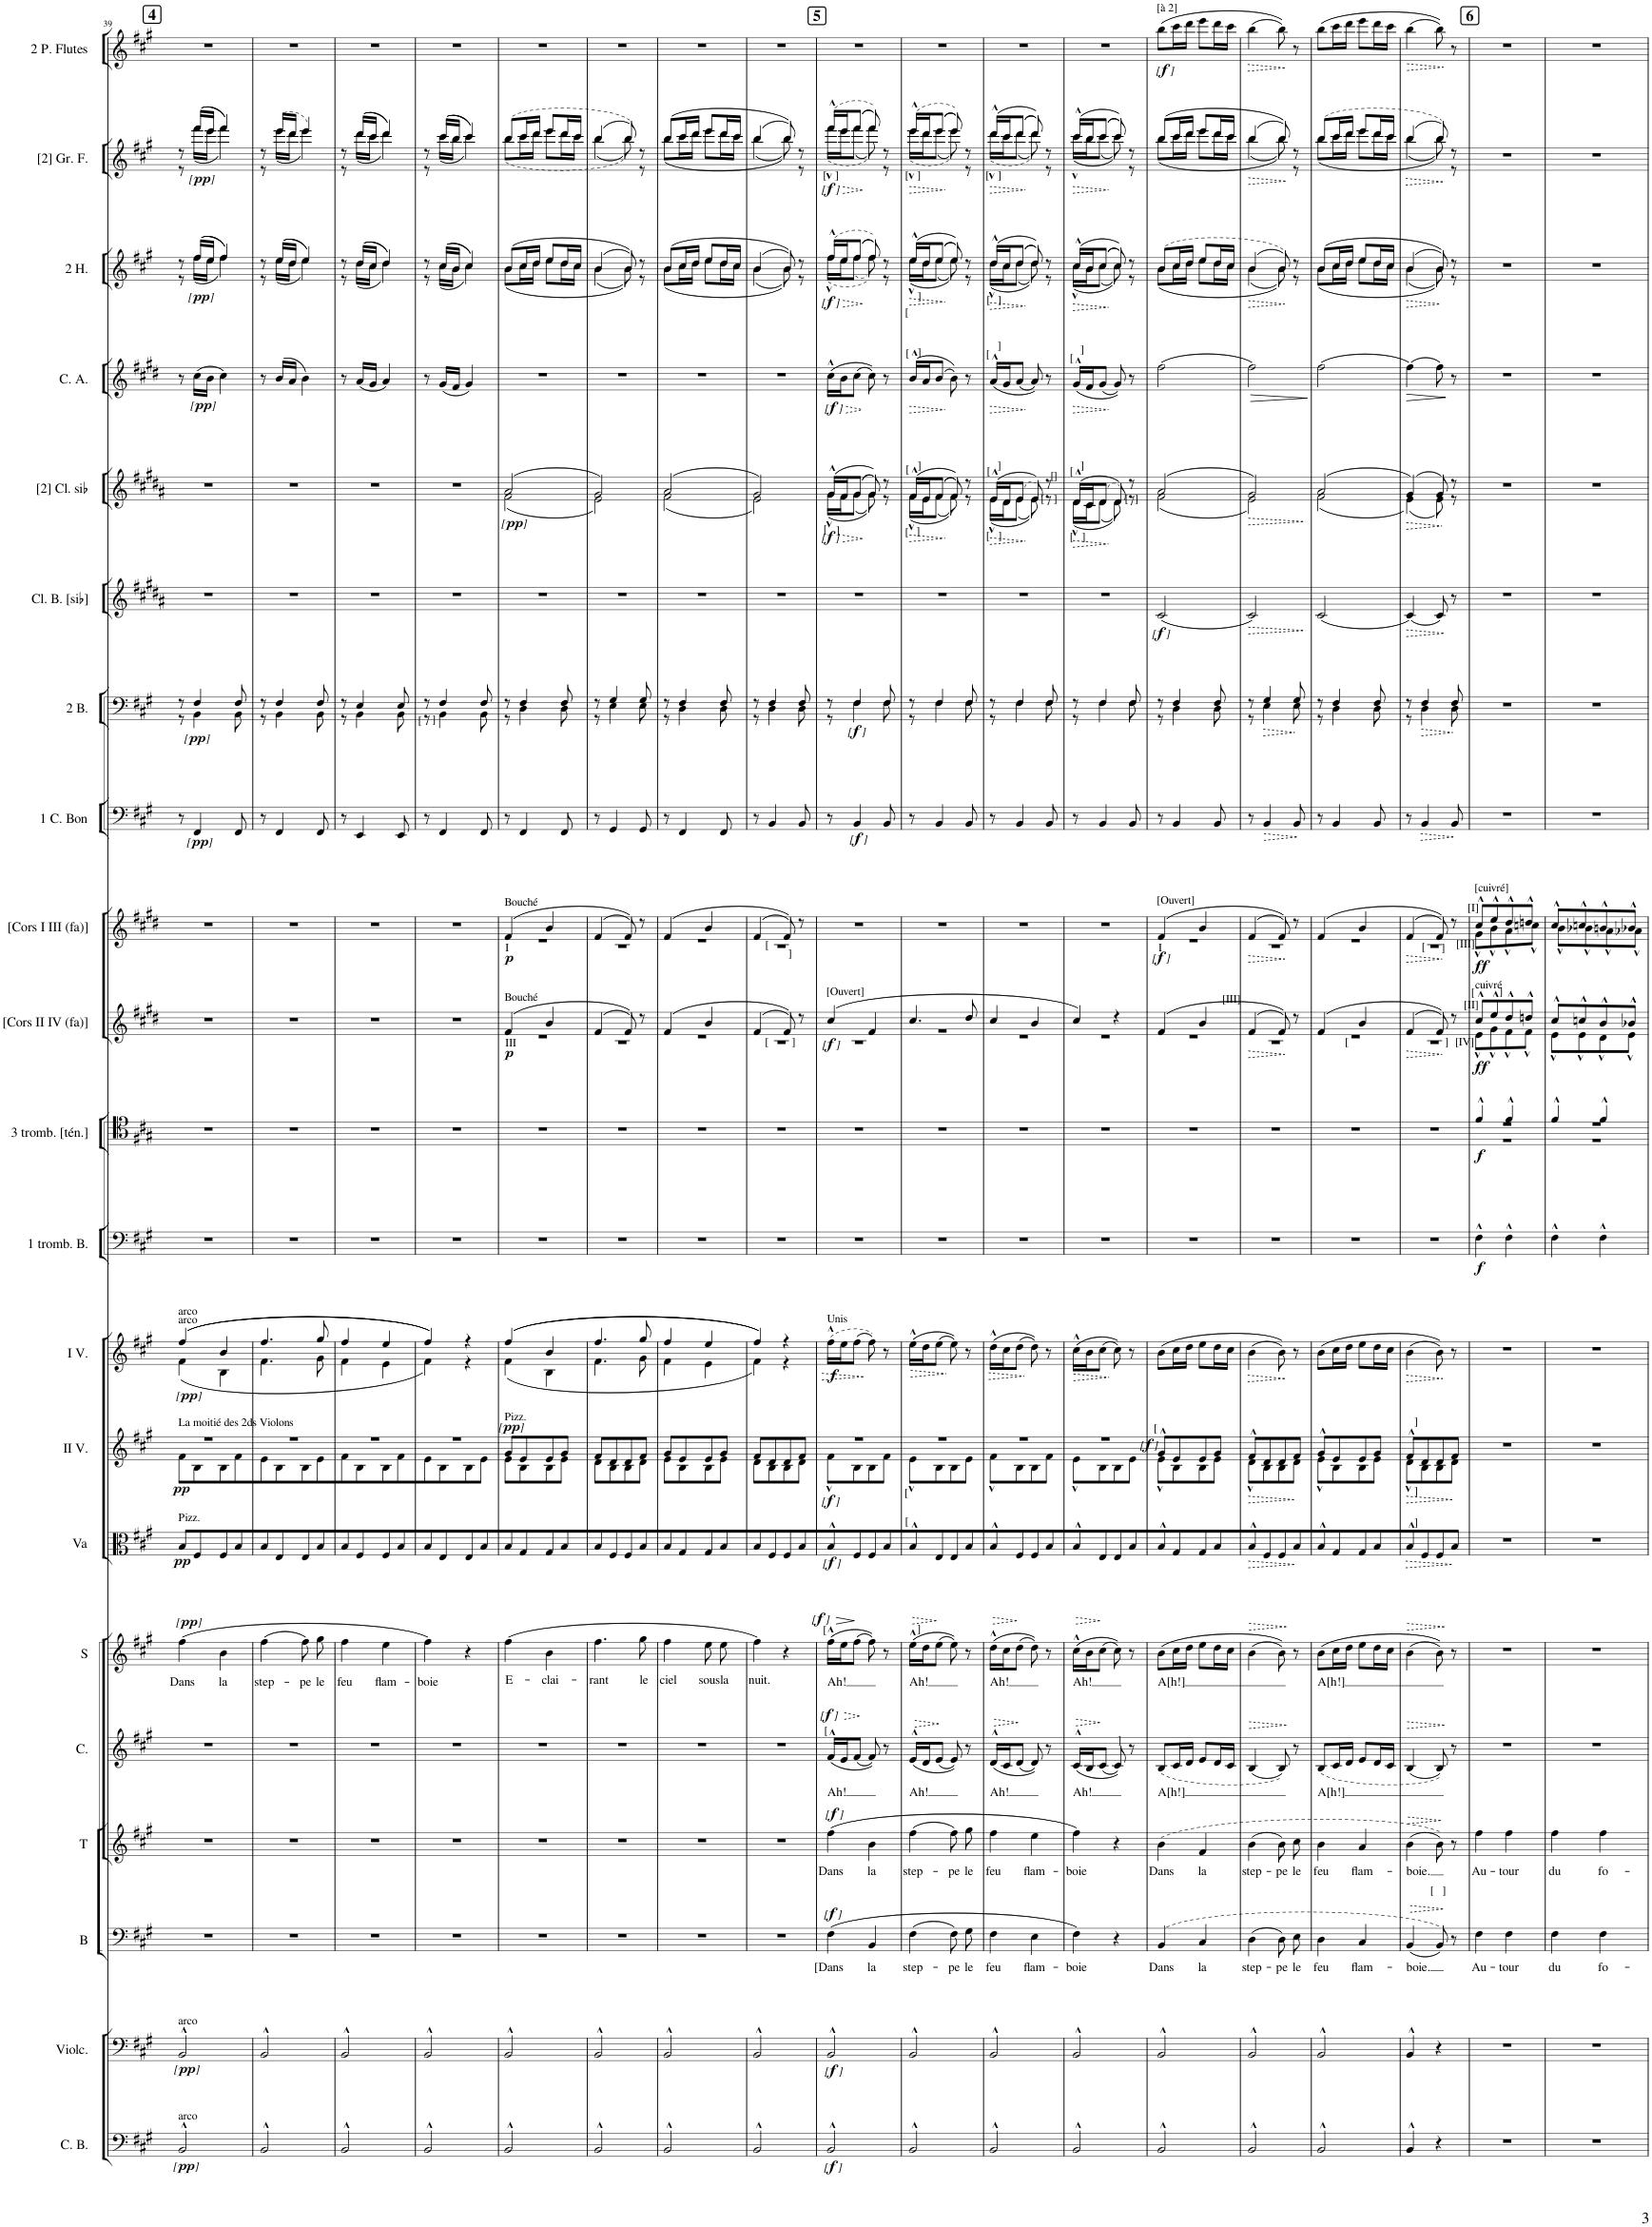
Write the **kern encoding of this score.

**kern	**dynam	**kern	**dynam	**kern	**text	**dynam	**kern	**text	**dynam	**kern	**text	**dynam	**kern	**text	**text	**dynam	**kern	**dynam	**kern	**dynam	**kern	**dynam	**kern	**dynam	**kern	**dynam	**kern	**dynam	**kern	**dynam	**kern	**dynam	**kern	**dynam	**kern	**dynam	**kern	**dynam	**kern	**dynam	**kern	**dynam	**kern	**dynam	**kern	**dynam
*part21	*part21	*part20	*part20	*part19	*part19	*part19	*part18	*part18	*part18	*part17	*part17	*part17	*part16	*part16	*part16	*part16	*part15	*part15	*part14	*part14	*part13	*part13	*part12	*part12	*part11	*part11	*part10	*part10	*part9	*part9	*part8	*part8	*part7	*part7	*part6	*part6	*part5	*part5	*part4	*part4	*part3	*part3	*part2	*part2	*part1	*part1
*staff21	*staff21	*staff20	*staff20	*staff19	*staff19	*staff19	*staff18	*staff18	*staff18	*staff17	*staff17	*staff17	*staff16	*staff16	*staff16	*staff16	*staff15	*staff15	*staff14	*staff14	*staff13	*staff13	*staff12	*staff12	*staff11	*staff11	*staff10	*staff10	*staff9	*staff9	*staff8	*staff8	*staff7	*staff7	*staff6	*staff6	*staff5	*staff5	*staff4	*staff4	*staff3	*staff3	*staff2	*staff2	*staff1	*staff1
*I"Contre Basses	*	*I"Violoncelles	*	*I"Basses	*	*	*I"Ténors	*	*	*I"Contralt[os]	*	*	*I"Sopranos	*	*	*	*I"Altis	*	*I"2ds Violons	*	*I"1ers Violons	*	*I"1 trombone Basse	*	*I"3 trombones Ténor	*	*I"2me et 4e Cors [en fa]	*	*I"1er et 3me Cors [en fa]	*	*I"1 Contre Basson	*	*I"2 Bassons	*	*I"1 Cl. Basse en sib	*	*I"2 Clarinettes en sib	*	*I"1 Cor Anglais	*	*I"2 Hautbois	*	*I"2 gr. flutes	*	*I"2 petites flutes	*
*I'C. B.	*	*I'Violc.	*	*I'B	*	*	*I'T	*	*	*I'C.	*	*	*I'S	*	*	*	*	*	*	*	*	*	*I'1 tromb. B.	*	*I'3 tromb. [tén.]	*	*	*	*	*	*I'1 C. Bon	*	*I'2 B.	*	*I'Cl. B. [sib]	*	*I'[2] Cl. sib	*	*I'C. A.	*	*I'2 H.	*	*I'[2] Gr. F.	*	*I'2 P. Flutes	*
!!LO:PB:g=z
*clefF4	*	*clefF4	*	*clefF4	*	*	*clefG2	*	*	*clefG2	*	*	*clefG2	*	*	*	*clefC3	*	*clefG2	*	*clefG2	*	*clefF4	*	*clefC4	*	*clefG2	*	*clefG2	*	*clefF4	*	*clefF4	*	*clefG2	*	*clefG2	*	*clefG2	*	*clefG2	*	*clefG2	*	*clefG2	*
*Trd7c12	*	*	*	*	*	*	*	*	*	*	*	*	*	*	*	*	*	*	*	*	*	*	*	*	*	*	*Trd4c7	*	*Trd4c7	*	*Trd7c12	*	*	*	*Trd8c14	*	*Trd1c2	*	*Trd4c7	*	*	*	*	*	*Trd-7c-12	*
*k[f#c#g#]	*	*k[f#c#g#]	*	*k[f#c#g#]	*	*	*k[f#c#g#]	*	*	*k[f#c#g#]	*	*	*k[f#c#g#]	*	*	*	*k[f#c#g#]	*	*k[f#c#g#]	*	*k[f#c#g#]	*	*k[f#c#g#]	*	*k[f#c#g#]	*	*k[f#c#g#d#]	*	*k[f#c#g#d#]	*	*k[f#c#g#]	*	*k[f#c#g#]	*	*k[f#c#g#d#a#]	*	*k[f#c#g#d#a#]	*	*k[f#c#g#d#]	*	*k[f#c#g#]	*	*k[f#c#g#]	*	*k[f#c#g#]	*
*M2/4	*	*M2/4	*	*M2/4	*	*	*M2/4	*	*	*M2/4	*	*	*M2/4	*	*	*	*M2/4	*	*M2/4	*	*M2/4	*	*M2/4	*	*M2/4	*	*M2/4	*	*M2/4	*	*M2/4	*	*M2/4	*	*M2/4	*	*M2/4	*	*M2/4	*	*M2/4	*	*M2/4	*	*M2/4	*
!!LO:REH:place=s1:a:B:cj:fs=14:t=4
=39	=39	=39	=39	=39	=39	=39	=39	=39	=39	=39	=39	=39	=39	=39	=39	=39	=39	=39	=39	=39	=39	=39	=39	=39	=39	=39	=39	=39	=39	=39	=39	=39	=39	=39	=39	=39	=39	=39	=39	=39	=39	=39	=39	=39	=39	=39
!	!	!	!	!	!	!	!	!	!	!	!	!	!	!	!	!	!	!	!	!	!LO:TX:a:t=arco	!	!	!	!	!	!	!	!	!	!	!	!	!	!	!	!	!	!	!	!	!	!	!	!	!
!	!	!	!	!	!	!	!	!	!	!	!	!	!	!	!	!	!	!	!	!	!LO:TX:a:t=arco	!	!	!	!	!	!	!	!	!	!	!	!	!	!	!	!	!	!	!	!	!	!	!	!	!
!	!	!	!	!	!	!	!	!	!	!	!	!	!	!	!	!	!	!	!LO:TX:a:t=La moitié des 2ds Violons	!	!	!	!	!	!	!	!	!	!	!	!	!	!	!	!	!	!	!	!	!	!	!	!	!	!	!
!	!	!	!	!	!	!	!	!	!	!	!	!	!	!	!	!	!LO:TX:a:t=Pizz.	!	!	!	!	!	!	!	!	!	!	!	!	!	!	!	!	!	!	!	!	!	!	!	!	!	!	!	!	!
!	!	!LO:TX:a:t=arco	!	!	!	!	!	!	!	!	!	!	!	!	!	!	!	!	!	!	!	!	!	!	!	!	!	!	!	!	!	!	!	!	!	!	!	!	!	!	!	!	!	!	!	!
!LO:TX:a:t=arco	!	!	!	!	!	!	!	!	!	!	!	!	!	!	!	!	!	!	!	!	!	!	!	!	!	!	!	!	!	!	!	!	!	!	!	!	!	!	!	!	!	!	!	!	!	!
!	!LO:DY:b	!	!	!	!	!	!	!	!	!	!	!	!	!LO:LY:b	!	!	!	!	!	!	!	!	!	!	!	!	!	!	!	!	!	!	!	!	!	!	!	!	!	!	!	!	!	!	!	!
*	*	*	*	*	*	*	*	*	*	*	*	*	*	*	*	*	*	*	*^	*	*^	*	*	*	*	*	*	*	*	*	*	*	*^	*	*	*	*	*	*	*	*^	*	*^	*	*	*
!	!LO:DY:n=1:b	!	!	!	!	!	!	!	!	!	!	!	!	!	!	!	!	!	!	!	!	!	!	!	!	!	!	!	!	!	!	!	!	!	!	!	!	!	!	!	!	!	!	!	!	!	!	!	!	!	!
!	!LO:DY:n=2:b	!	!LO:DY:b	!	!	!	!	!	!	!	!	!	!	!	!	!	!	!	!	!	!	!	!	!	!	!	!	!	!	!	!	!	!	!	!	!	!	!	!	!	!	!	!	!	!	!	!	!	!	!	!
!	!	!	!LO:DY:n=1:b	!	!	!	!	!	!	!	!	!	!	!	!	!	!	!	!	!	!	!	!	!	!	!	!	!	!	!	!	!	!	!	!	!	!	!	!	!	!	!	!	!	!	!	!	!	!	!	!
!	!	!	!LO:DY:n=2:b	!	!	!	!	!	!	!	!	!	!	!	!	!LO:DY:a	!	!	!	!	!	!	!	!	!	!	!	!	!	!	!	!	!	!	!	!	!	!	!	!	!	!	!	!	!	!	!	!	!	!	!
!	!	!	!	!	!	!	!	!	!	!	!	!	!	!	!	!LO:DY:n=1:a	!	!	!	!	!	!	!	!	!	!	!	!	!	!	!	!	!	!	!	!	!	!	!	!	!	!	!	!	!	!	!	!	!	!	!
!	!	!	!	!	!	!	!	!	!	!	!	!	!	!	!	!LO:DY:n=2:a	!	!LO:DY:b	!	!	!LO:DY:b	!	!	!LO:DY:b	!	!	!	!	!	!	!	!	!	!	!	!	!	!	!	!	!	!	!	!	!	!	!	!	!	!	!
!	!	!	!	!	!	!	!	!	!	!	!	!	!	!	!	!	!	!	!	!	!	!	!	!LO:DY:n=1:b	!	!	!	!	!	!	!	!	!	!	!	!	!	!	!	!	!	!	!	!	!	!	!	!	!	!	!
!	!	!	!	!	!	!	!	!	!	!	!	!	!	!	!	!	!	!	!	!	!	!	!	!LO:DY:n=2:b	!	!	!	!	!	!	!	!	!	!	!	!	!	!	!	!	!	!	!	!	!	!	!	!	!	!	!
2BB^^/	other-dynamics pp other-dynamics	2BB^^/	other-dynamics pp other-dynamics	2r	.	.	2r	.	.	2r	.	.	(4ff#\	Dans	.	other-dynamics pp other-dynamics	8B/L	pp	2r	8f#\L	pp	((4ff#/	(4f#\	other-dynamics pp other-dynamics	2r	.	2r	.	2r	.	2r	.	8r	.	8r	8r	.	2r	.	2r	.	8r	.	8r	8r	.	8r	8r	.	2r	.
!	!	!	!	!	!	!	!	!	!	!	!	!	!	!	!	!	!	!	!	!	!	!	!	!	!	!	!	!	!	!	!	!	!	!LO:DY:b	!	!	!	!	!	!	!	!	!	!	!	!	!	!	!	!	!
!	!	!	!	!	!	!	!	!	!	!	!	!	!	!	!	!	!	!	!	!	!	!	!	!	!	!	!	!	!	!	!	!	!	!LO:DY:n=1:b	!	!	!	!	!	!	!	!	!	!	!	!	!	!	!	!	!
!	!	!	!	!	!	!	!	!	!	!	!	!	!	!	!	!	!	!	!	!	!	!	!	!	!	!	!	!	!	!	!	!	!	!LO:DY:n=2:b	!	!	!LO:DY:b	!	!	!	!	!	!	!	!	!	!	!	!	!	!
!	!	!	!	!	!	!	!	!	!	!	!	!	!	!	!	!	!	!	!	!	!	!	!	!	!	!	!	!	!	!	!	!	!	!	!	!	!LO:DY:n=1:b	!	!	!	!	!	!	!	!	!	!	!	!	!	!
!	!	!	!	!	!	!	!	!	!	!	!	!	!	!	!	!	!	!	!	!	!	!	!	!	!	!	!	!	!	!	!	!	!	!	!	!	!LO:DY:n=2:b	!	!	!	!	!	!LO:DY:b	!	!	!	!	!	!	!	!
!	!	!	!	!	!	!	!	!	!	!	!	!	!	!	!	!	!	!	!	!	!	!	!	!	!	!	!	!	!	!	!	!	!	!	!	!	!	!	!	!	!	!	!LO:DY:n=1:b	!	!	!	!	!	!	!	!
!	!	!	!	!	!	!	!	!	!	!	!	!	!	!	!	!	!	!	!	!	!	!	!	!	!	!	!	!	!	!	!	!	!	!	!	!	!	!	!	!	!	!	!LO:DY:n=2:b	!	!	!LO:DY:b	!	!	!	!	!
!	!	!	!	!	!	!	!	!	!	!	!	!	!	!	!	!	!	!	!	!	!	!	!	!	!	!	!	!	!	!	!	!	!	!	!	!	!	!	!	!	!	!	!	!	!	!LO:DY:n=1:b	!	!	!	!	!
!	!	!	!	!	!	!	!	!	!	!	!	!	!	!	!	!	!	!	!	!	!	!	!	!	!	!	!	!	!	!	!	!	!	!	!	!	!	!	!	!	!	!	!	!	!	!LO:DY:n=2:b	!	!	!LO:DY:b	!	!
!	!	!	!	!	!	!	!	!	!	!	!	!	!	!	!	!	!	!	!	!	!	!	!	!	!	!	!	!	!	!	!	!	!	!	!	!	!	!	!	!	!	!	!	!	!	!	!	!	!LO:DY:n=1:b	!	!
!	!	!	!	!	!	!	!	!	!	!	!	!	!	!	!	!	!	!	!	!	!	!	!	!	!	!	!	!	!	!	!	!	!	!	!	!	!	!	!	!	!	!	!	!	!	!	!	!	!LO:DY:n=2:b	!	!
.	.	.	.	.	.	.	.	.	.	.	.	.	.	.	.	.	8F#/	.	.	8B\	.	.	.	.	.	.	.	.	.	.	.	.	4FF#/	other-dynamics pp other-dynamics	4F#/	4BB\	other-dynamics pp other-dynamics	.	.	.	.	(16cc#\LL	other-dynamics pp other-dynamics	((16ff#/LL	(16ff#\LL	other-dynamics pp other-dynamics	((16fff#/LL	(16fff#\LL	other-dynamics pp other-dynamics	.	.
.	.	.	.	.	.	.	.	.	.	.	.	.	.	.	.	.	.	.	.	.	.	.	.	.	.	.	.	.	.	.	.	.	.	.	.	.	.	.	.	.	.	16b\JJ	.	16ee/JJ	16ee\JJ	.	16eee/JJ	16eee\JJ	.	.	.
!	!	!	!	!	!	!	!	!	!	!	!	!	!	!LO:LY:b	!	!	!	!	!	!	!	!	!	!	!	!	!	!	!	!	!	!	!	!	!	!	!	!	!	!	!	!	!	!	!	!	!	!	!	!	!
.	.	.	.	.	.	.	.	.	.	.	.	.	4b\	la	.	.	8F#/	.	.	8B\	.	4b/	4B\	.	.	.	.	.	.	.	.	.	.	.	.	.	.	.	.	.	.	4cc#\)	.	4ff#/))	4ff#\)	.	4fff#/))	4fff#\)	.	.	.
.	.	.	.	.	.	.	.	.	.	.	.	.	.	.	.	.	8B/	.	.	8f#\	.	.	.	.	.	.	.	.	.	.	.	.	8FF#/	.	8F#/	8BB\	.	.	.	.	.	.	.	.	.	.	.	.	.	.	.
=40	=40	=40	=40	=40	=40	=40	=40	=40	=40	=40	=40	=40	=40	=40	=40	=40	=40	=40	=40	=40	=40	=40	=40	=40	=40	=40	=40	=40	=40	=40	=40	=40	=40	=40	=40	=40	=40	=40	=40	=40	=40	=40	=40	=40	=40	=40	=40	=40	=40	=40	=40
!	!	!	!	!	!	!	!	!	!	!	!	!	!	!LO:LY:b	!	!	!	!	!	!	!	!	!	!	!	!	!	!	!	!	!	!	!	!	!	!	!	!	!	!	!	!	!	!	!	!	!	!	!	!	!
2BB^^/	.	2BB^^/	.	2r	.	.	2r	.	.	2r	.	.	(4ff#\	step-	.	.	8B/	.	2r	8e\	.	4.ff#/	4.f#\	.	2r	.	2r	.	2r	.	2r	.	8r	.	8r	8r	.	2r	.	2r	.	8r	.	8r	8r	.	8r	8r	.	2r	.
.	.	.	.	.	.	.	.	.	.	.	.	.	.	.	.	.	8E/	.	.	8B\	.	.	.	.	.	.	.	.	.	.	.	.	4FF#/	.	4F#/	4BB\	.	.	.	.	.	(16b/LL	.	((16ee/LL	(16ee\LL	.	(16eee/LL	(16eee\LL	.	.	.
.	.	.	.	.	.	.	.	.	.	.	.	.	.	.	.	.	.	.	.	.	.	.	.	.	.	.	.	.	.	.	.	.	.	.	.	.	.	.	.	.	.	16a/JJ	.	16dd/JJ	16dd\JJ	.	16ddd/JJ	16ddd\JJ	.	.	.
!	!	!	!	!	!	!	!	!	!	!	!	!	!	!LO:LY:b	!	!	!	!	!	!	!	!	!	!	!	!	!	!	!	!	!	!	!	!	!	!	!	!	!	!	!	!	!	!	!	!	!	!	!	!	!
.	.	.	.	.	.	.	.	.	.	.	.	.	8ff#\)	-pe	.	.	8E/	.	.	8B\	.	.	.	.	.	.	.	.	.	.	.	.	.	.	.	.	.	.	.	.	.	4b\)	.	4ee/))	4ee\)	.	4eee/)	4eee\)	.	.	.
!	!	!	!	!	!	!	!	!	!	!	!	!	!	!LO:LY:b	!	!	!	!	!	!	!	!	!	!	!	!	!	!	!	!	!	!	!	!	!	!	!	!	!	!	!	!	!	!	!	!	!	!	!	!	!
.	.	.	.	.	.	.	.	.	.	.	.	.	8gg#\	le	.	.	8B/	.	.	8e\	.	8gg#/	8g#\	.	.	.	.	.	.	.	.	.	8FF#/	.	8F#/	8BB\	.	.	.	.	.	.	.	.	.	.	.	.	.	.	.
=41	=41	=41	=41	=41	=41	=41	=41	=41	=41	=41	=41	=41	=41	=41	=41	=41	=41	=41	=41	=41	=41	=41	=41	=41	=41	=41	=41	=41	=41	=41	=41	=41	=41	=41	=41	=41	=41	=41	=41	=41	=41	=41	=41	=41	=41	=41	=41	=41	=41	=41	=41
!	!	!	!	!	!	!	!	!	!	!	!	!	!	!LO:LY:b	!	!	!	!	!	!	!	!	!	!	!	!	!	!	!	!	!	!	!	!	!	!	!	!	!	!	!	!	!	!	!	!	!	!	!	!	!
2BB^^/	.	2BB^^/	.	2r	.	.	2r	.	.	2r	.	.	4ff#\	feu	.	.	8B/	.	2r	8f#\	.	4ff#/	4f#\	.	2r	.	2r	.	2r	.	2r	.	8r	.	8r	8r	.	2r	.	2r	.	8r	.	8r	8r	.	8r	8r	.	2r	.
.	.	.	.	.	.	.	.	.	.	.	.	.	.	.	.	.	8F#/	.	.	8B\	.	.	.	.	.	.	.	.	.	.	.	.	4EE/	.	4E/	4BB\	.	.	.	.	.	(16a/LL	.	((16dd/LL	(16dd\LL	.	((16ddd/LL	(16ddd\LL	.	.	.
.	.	.	.	.	.	.	.	.	.	.	.	.	.	.	.	.	.	.	.	.	.	.	.	.	.	.	.	.	.	.	.	.	.	.	.	.	.	.	.	.	.	16g#/JJ	.	16cc#/JJ	16cc#\JJ	.	16ccc#/JJ	16ccc#\JJ	.	.	.
!	!	!	!	!	!	!	!	!	!	!	!	!	!	!LO:LY:b	!	!	!	!	!	!	!	!	!	!	!	!	!	!	!	!	!	!	!	!	!	!	!	!	!	!	!	!	!	!	!	!	!	!	!	!	!
.	.	.	.	.	.	.	.	.	.	.	.	.	4ee\	flam-	.	.	8F#/	.	.	8B\	.	4ee/	4e\	.	.	.	.	.	.	.	.	.	.	.	.	.	.	.	.	.	.	4a/)	.	4dd/))	4dd\)	.	4ddd/))	4ddd\)	.	.	.
.	.	.	.	.	.	.	.	.	.	.	.	.	.	.	.	.	8B/	.	.	8f#\	.	.	.	.	.	.	.	.	.	.	.	.	8EE/	.	8E/	8BB\	.	.	.	.	.	.	.	.	.	.	.	.	.	.	.
=42	=42	=42	=42	=42	=42	=42	=42	=42	=42	=42	=42	=42	=42	=42	=42	=42	=42	=42	=42	=42	=42	=42	=42	=42	=42	=42	=42	=42	=42	=42	=42	=42	=42	=42	=42	=42	=42	=42	=42	=42	=42	=42	=42	=42	=42	=42	=42	=42	=42	=42	=42
!	!	!	!	!	!	!	!	!	!	!	!	!	!	!	!	!	!	!	!	!	!	!	!	!	!	!	!	!	!	!	!	!	!	!	!LO:TX:a:t=]	!	!	!	!	!	!	!	!	!	!	!	!	!	!	!	!
!	!	!	!	!	!	!	!	!	!	!	!	!	!	!	!	!	!	!	!	!	!	!	!	!	!	!	!	!	!	!	!	!	!	!	!LO:TX:a:t=[	!	!	!	!	!	!	!	!	!	!	!	!	!	!	!	!
!	!	!	!	!	!	!	!	!	!	!	!	!	!	!LO:LY:b	!	!	!	!	!	!	!	!	!	!	!	!	!	!	!	!	!	!	!	!	!	!	!	!	!	!	!	!	!	!	!	!	!	!	!	!	!
2BB^^/	.	2BB^^/	.	2r	.	.	2r	.	.	2r	.	.	4ff#\)	-boie	.	.	8B/	.	2r	8e\	.	4ff#/))	4f#\)	.	2r	.	2r	.	2r	.	2r	.	8r	.	8r	8r	.	2r	.	2r	.	8r	.	8r	8r	.	8r	8r	.	2r	.
.	.	.	.	.	.	.	.	.	.	.	.	.	.	.	.	.	8E/	.	.	8B\	.	.	.	.	.	.	.	.	.	.	.	.	4FF#/	.	4F#/	4BB\	.	.	.	.	.	(16g#/LL	.	((16cc#/LL	(16cc#\LL	.	((16ccc#/LL	(16ccc#\LL	.	.	.
.	.	.	.	.	.	.	.	.	.	.	.	.	.	.	.	.	.	.	.	.	.	.	.	.	.	.	.	.	.	.	.	.	.	.	.	.	.	.	.	.	.	16f#/JJ	.	16b/JJ	16b\JJ	.	16bb/JJ	16bb\JJ	.	.	.
.	.	.	.	.	.	.	.	.	.	.	.	.	4r	.	.	.	8E/	.	.	8B\	.	4r	4r	.	.	.	.	.	.	.	.	.	.	.	.	.	.	.	.	.	.	4g#/)	.	4cc#/))	4cc#\)	.	4ccc#/))	4ccc#\)	.	.	.
.	.	.	.	.	.	.	.	.	.	.	.	.	.	.	.	.	8B/	.	.	8e\J	.	.	.	.	.	.	.	.	.	.	.	.	8FF#/	.	8F#/	8BB\	.	.	.	.	.	.	.	.	.	.	.	.	.	.	.
=43	=43	=43	=43	=43	=43	=43	=43	=43	=43	=43	=43	=43	=43	=43	=43	=43	=43	=43	=43	=43	=43	=43	=43	=43	=43	=43	=43	=43	=43	=43	=43	=43	=43	=43	=43	=43	=43	=43	=43	=43	=43	=43	=43	=43	=43	=43	=43	=43	=43	=43	=43
!	!	!	!	!	!	!	!	!	!	!	!	!	!	!	!	!	!	!	!	!	!	!	!	!	!	!	!	!	!	!	!LO:TX:a:t=Bouché	!	!	!	!	!	!	!	!	!	!	!	!	!	!	!	!	!	!	!	!
!	!	!	!	!	!	!	!	!	!	!	!	!	!	!	!	!	!	!	!	!	!	!	!	!	!	!	!	!	!	!	!LO:TX:b:t=I	!	!	!	!	!	!	!	!	!	!	!	!	!	!	!	!	!	!	!	!
!	!	!	!	!	!	!	!	!	!	!	!	!	!	!	!	!	!	!	!	!	!	!	!	!	!	!	!	!	!LO:TX:a:t=Bouché	!	!	!	!	!	!	!	!	!	!	!	!	!	!	!	!	!	!	!	!	!	!
!	!	!	!	!	!	!	!	!	!	!	!	!	!	!	!	!	!	!	!	!	!	!	!	!	!	!	!	!	!LO:TX:b:t=III	!	!	!	!	!	!	!	!	!	!	!	!	!	!	!	!	!	!	!	!	!	!
!	!	!	!	!	!	!	!	!	!	!	!	!	!	!	!	!	!	!	!LO:TX:a:t=Pizz.	!	!	!	!	!	!	!	!	!	!	!	!	!	!	!	!	!	!	!	!	!	!	!	!	!	!	!	!	!	!	!	!
!	!	!	!	!	!	!	!	!	!	!	!	!	!	!	!LO:LY:b	!	!	!	!	!	!LO:DY:a	!	!	!	!	!	!	!	!	!	!	!	!	!	!	!	!	!	!	!	!	!	!	!	!	!	!	!	!	!	!
*	*	*	*	*	*	*	*	*	*	*	*	*	*	*	*	*	*	*	*	*	*	*	*	*	*	*	*	*	*^	*	*^	*	*	*	*	*	*	*	*	*^	*	*	*	*	*	*	*	*	*	*	*
!	!	!	!	!	!	!	!	!	!	!	!	!	!	!	!	!	!	!	!	!	!LO:DY:n=1:a	!	!	!	!	!	!	!	!	!	!	!	!	!	!	!	!	!	!	!	!	!	!	!	!	!	!	!	!	!	!	!	!	!
!	!	!	!	!	!	!	!	!	!	!	!	!	!	!	!	!	!	!	!	!	!LO:DY:n=2:a	!	!	!	!	!	!	!	!	!	!LO:DY:b	!	!	!LO:DY:b	!	!	!	!	!	!	!	!	!	!LO:DY:b	!	!	!	!	!	!	!	!	!	!
!	!	!	!	!	!	!	!	!	!	!	!	!	!	!	!	!	!	!	!	!	!	!	!	!	!	!	!	!	!	!	!	!	!	!	!	!	!	!	!	!	!	!	!	!LO:DY:n=1:b	!	!	!	!	!	!	!	!	!	!
!	!	!	!	!	!	!	!	!	!	!	!	!	!	!	!	!	!	!	!	!	!	!	!	!	!	!	!	!	!	!	!	!	!	!	!	!	!	!	!	!	!	!	!	!LO:DY:n=2:b	!	!	!	!	!	!	!	!	!	!
2BB^^/	.	2BB^^/	.	2r	.	.	2r	.	.	2r	.	.	(4ff#\	.	E-	.	8B/	.	8g#/L	8e\L	other-dynamics pp other-dynamics	((4ff#/	(4f#\	.	2r	.	2r	.	(4f#/	2r	p	(4f#/	2r	p	8r	.	8r	8r	.	2r	.	(2a#/	(2f#\	other-dynamics pp other-dynamics	2r	.	(8b/L	(8b\L	.	(8bb/L	(8bb\L	.	2r	.
.	.	.	.	.	.	.	.	.	.	.	.	.	.	.	.	.	8G#/	.	8e/	8B\	.	.	.	.	.	.	.	.	.	.	.	.	.	.	4FF#/	.	4F#/	4D\	.	.	.	.	.	.	.	.	16cc#/L	16cc#\L	.	16ccc#/L	16ccc#\L	.	.	.
.	.	.	.	.	.	.	.	.	.	.	.	.	.	.	.	.	.	.	.	.	.	.	.	.	.	.	.	.	.	.	.	.	.	.	.	.	.	.	.	.	.	.	.	.	.	.	16dd/JJ	16dd\JJ	.	16ddd/JJ	16ddd\JJ	.	.	.
!	!	!	!	!	!	!	!	!	!	!	!	!	!	!	!LO:LY:b	!	!	!	!	!	!	!	!	!	!	!	!	!	!	!	!	!	!	!	!	!	!	!	!	!	!	!	!	!	!	!	!	!	!	!	!	!	!	!
.	.	.	.	.	.	.	.	.	.	.	.	.	4b\	.	-clai-	.	8G#/	.	8e/	8B\	.	4b/	4B\	.	.	.	.	.	4b/	.	.	4b/	.	.	.	.	.	.	.	.	.	.	.	.	.	.	8ee/L	8ee\L	.	8eee/L	8eee\L	.	.	.
.	.	.	.	.	.	.	.	.	.	.	.	.	.	.	.	.	8B/	.	8g#/J	8e\J	.	.	.	.	.	.	.	.	.	.	.	.	.	.	8FF#/	.	8F#/	8D\	.	.	.	.	.	.	.	.	16dd/L	16dd\L	.	16ddd/L	16ddd\L	.	.	.
.	.	.	.	.	.	.	.	.	.	.	.	.	.	.	.	.	.	.	.	.	.	.	.	.	.	.	.	.	.	.	.	.	.	.	.	.	.	.	.	.	.	.	.	.	.	.	16cc#/JJ	16cc#\JJ	.	16ccc#/JJ	16ccc#\JJ	.	.	.
=44	=44	=44	=44	=44	=44	=44	=44	=44	=44	=44	=44	=44	=44	=44	=44	=44	=44	=44	=44	=44	=44	=44	=44	=44	=44	=44	=44	=44	=44	=44	=44	=44	=44	=44	=44	=44	=44	=44	=44	=44	=44	=44	=44	=44	=44	=44	=44	=44	=44	=44	=44	=44	=44	=44
!	!	!	!	!	!	!	!	!	!	!	!	!	!	!	!LO:LY:b	!	!	!	!	!	!	!	!	!	!	!	!	!	!	!	!	!	!	!	!	!	!	!	!	!	!	!	!	!	!	!	!	!	!	!	!	!	!	!
2BB^^/	.	2BB^^/	.	2r	.	.	2r	.	.	2r	.	.	4.ff#\	.	-rant	.	8B/	.	8f#/L	8d\L	.	4.ff#/	4.f#\	.	2r	.	2r	.	(4f#/	2r	.	(4f#/	2r	.	8r	.	8r	8r	.	2r	.	2g#/)	2e\)	.	2r	.	(4b/	(4b\	.	(4bb/	(4bb\	.	2r	.
.	.	.	.	.	.	.	.	.	.	.	.	.	.	.	.	.	8F#/	.	8d/	8B\	.	.	.	.	.	.	.	.	.	.	.	.	.	.	4GG#/	.	4G#/	4E\	.	.	.	.	.	.	.	.	.	.	.	.	.	.	.	.
.	.	.	.	.	.	.	.	.	.	.	.	.	.	.	.	.	8F#/	.	8d/	8B\	.	.	.	.	.	.	.	.	8f#/))	.	.	8f#/))	.	.	.	.	.	.	.	.	.	.	.	.	.	.	8b/))	8b\))	.	8bb/))	8bb\))	.	.	.
!	!	!	!	!	!	!	!	!	!	!	!	!	!	!	!LO:LY:b	!	!	!	!	!	!	!	!	!	!	!	!	!	!	!	!	!	!	!	!	!	!	!	!	!	!	!	!	!	!	!	!	!	!	!	!	!	!	!
.	.	.	.	.	.	.	.	.	.	.	.	.	8gg#\	.	le	.	8B/	.	8f#/J	8d\J	.	8gg#/	8g#\	.	.	.	.	.	8r	.	.	8r	.	.	8GG#/	.	8G#/	8E\	.	.	.	.	.	.	.	.	8r	8r	.	8r	8r	.	.	.
=45	=45	=45	=45	=45	=45	=45	=45	=45	=45	=45	=45	=45	=45	=45	=45	=45	=45	=45	=45	=45	=45	=45	=45	=45	=45	=45	=45	=45	=45	=45	=45	=45	=45	=45	=45	=45	=45	=45	=45	=45	=45	=45	=45	=45	=45	=45	=45	=45	=45	=45	=45	=45	=45	=45
!	!	!	!	!	!	!	!	!	!	!	!	!	!	!	!LO:LY:b	!	!	!	!	!	!	!	!	!	!	!	!	!	!	!	!	!	!	!	!	!	!	!	!	!	!	!	!	!	!	!	!	!	!	!	!	!	!	!
2BB^^/	.	2BB^^/	.	2r	.	.	2r	.	.	2r	.	.	4ff#\	.	ciel	.	8B/	.	8g#/L	8e\L	.	4ff#/	4f#\	.	2r	.	2r	.	(4f#/	2r	.	(4f#/	2r	.	8r	.	8r	8r	.	2r	.	(2a#/	(2f#\	.	2r	.	(8b/L	(8b\L	.	(8bb/L	(8bb\L	.	2r	.
.	.	.	.	.	.	.	.	.	.	.	.	.	.	.	.	.	8G#/	.	8e/	8B\	.	.	.	.	.	.	.	.	.	.	.	.	.	.	4FF#/	.	4F#/	4D\	.	.	.	.	.	.	.	.	16cc#/L	16cc#\L	.	16ccc#/L	16ccc#\L	.	.	.
.	.	.	.	.	.	.	.	.	.	.	.	.	.	.	.	.	.	.	.	.	.	.	.	.	.	.	.	.	.	.	.	.	.	.	.	.	.	.	.	.	.	.	.	.	.	.	16dd/JJ	16dd\JJ	.	16ddd/JJ	16ddd\JJ	.	.	.
!	!	!	!	!	!	!	!	!	!	!	!	!	!	!	!LO:LY:b	!	!	!	!	!	!	!	!	!	!	!	!	!	!	!	!	!	!	!	!	!	!	!	!	!	!	!	!	!	!	!	!	!	!	!	!	!	!	!
.	.	.	.	.	.	.	.	.	.	.	.	.	8ee\	.	sous	.	8G#/	.	8e/	8B\	.	4ee/	4e\	.	.	.	.	.	4b/	.	.	4b/	.	.	.	.	.	.	.	.	.	.	.	.	.	.	8ee/L	8ee\L	.	8eee/L	8eee\L	.	.	.
!	!	!	!	!	!	!	!	!	!	!	!	!	!	!	!LO:LY:b	!	!	!	!	!	!	!	!	!	!	!	!	!	!	!	!	!	!	!	!	!	!	!	!	!	!	!	!	!	!	!	!	!	!	!	!	!	!	!
.	.	.	.	.	.	.	.	.	.	.	.	.	8ee\	.	la	.	8B/	.	8g#/J	8e\J	.	.	.	.	.	.	.	.	.	.	.	.	.	.	8FF#/	.	8F#/	8D\	.	.	.	.	.	.	.	.	16dd/L	16dd\L	.	16ddd/L	16ddd\L	.	.	.
.	.	.	.	.	.	.	.	.	.	.	.	.	.	.	.	.	.	.	.	.	.	.	.	.	.	.	.	.	.	.	.	.	.	.	.	.	.	.	.	.	.	.	.	.	.	.	16cc#/JJ	16cc#\JJ	.	16ccc#/JJ	16ccc#\JJ	.	.	.
=46	=46	=46	=46	=46	=46	=46	=46	=46	=46	=46	=46	=46	=46	=46	=46	=46	=46	=46	=46	=46	=46	=46	=46	=46	=46	=46	=46	=46	=46	=46	=46	=46	=46	=46	=46	=46	=46	=46	=46	=46	=46	=46	=46	=46	=46	=46	=46	=46	=46	=46	=46	=46	=46	=46
!	!	!	!	!	!	!	!	!	!	!	!	!	!	!	!	!	!	!	!	!	!	!	!	!	!	!	!	!	!LO:TX:b:t=[	!	!	!	!	!	!	!	!	!	!	!	!	!	!	!	!	!	!	!	!	!	!	!	!	!
!	!	!	!	!	!	!	!	!	!	!	!	!	!	!	!	!	!	!	!	!	!	!	!	!	!	!	!	!	!LO:TX:b:t=]	!	!	!	!	!	!	!	!	!	!	!	!	!	!	!	!	!	!	!	!	!	!	!	!	!
!	!	!	!	!	!	!	!	!	!	!	!	!	!	!	!LO:LY:b	!	!	!	!	!	!	!	!	!	!	!	!	!	!	!	!	!	!	!	!	!	!	!	!	!	!	!	!	!	!	!	!	!	!	!	!	!	!	!
2BB^^/	.	2BB^^/	.	2r	.	.	2r	.	.	2r	.	.	4ff#\)	.	nuit.	.	8B/	.	8f#/L	8d\L	.	4ff#/))	4f#\)	.	2r	.	2r	.	(4f#/	2r	.	(4f#/	2r	.	8r	.	8r	8r	.	2r	.	2g#/)	2e\)	.	2r	.	(4b/	(4b\	.	(4bb/	(4bb\	.	2r	.
.	.	.	.	.	.	.	.	.	.	.	.	.	.	.	.	.	8F#/	.	8d/	8B\	.	.	.	.	.	.	.	.	.	.	.	.	.	.	4BB/	.	4F#/	4D\	.	.	.	.	.	.	.	.	.	.	.	.	.	.	.	.
!	!	!	!	!	!	!	!	!	!	!	!	!	!	!	!	!	!	!	!	!	!	!	!	!	!	!	!	!	!	!	!	!LO:TX:b:t=[	!	!	!	!	!	!	!	!	!	!	!	!	!	!	!	!	!	!	!	!	!	!
!	!	!	!	!	!	!	!	!	!	!	!	!	!	!	!	!	!	!	!	!	!	!	!	!	!	!	!	!	!	!	!	!LO:TX:b:t=]	!	!	!	!	!	!	!	!	!	!	!	!	!	!	!	!	!	!	!	!	!	!
.	.	.	.	.	.	.	.	.	.	.	.	.	4r	.	.	.	8F#/	.	8d/	8B\	.	4r	4r	.	.	.	.	.	8f#/))	.	.	8f#/))	.	.	.	.	.	.	.	.	.	.	.	.	.	.	8b/))	8b\))	.	8bb/))	8bb\))	.	.	.
.	.	.	.	.	.	.	.	.	.	.	.	.	.	.	.	.	8B/	.	8f#/J	8d\J	.	.	.	.	.	.	.	.	8r	.	.	8r	.	.	8BB/	.	8F#/	8D\	.	.	.	.	.	.	.	.	8r	8r	.	8r	8r	.	.	.
*	*	*	*	*	*	*	*	*	*	*	*	*	*	*	*	*	*	*	*	*	*	*v	*v	*	*	*	*	*	*	*	*	*v	*v	*	*	*	*	*	*	*	*	*	*	*	*	*	*	*	*	*	*	*	*	*
!!LO:REH:place=s1:a:B:cj:fs=14:t=5
=47	=47	=47	=47	=47	=47	=47	=47	=47	=47	=47	=47	=47	=47	=47	=47	=47	=47	=47	=47	=47	=47	=47	=47	=47	=47	=47	=47	=47	=47	=47	=47	=47	=47	=47	=47	=47	=47	=47	=47	=47	=47	=47	=47	=47	=47	=47	=47	=47	=47	=47	=47	=47
!	!	!	!	!	!	!	!	!	!	!	!	!	!	!	!	!	!	!	!	!	!	!	!	!	!	!	!	!	!	!	!	!	!	!	!	!	!	!	!	!	!	!	!	!	!	!	!	!LO:TX:b:t=]	!	!	!	!
!	!	!	!	!	!	!	!	!	!	!	!	!	!	!	!	!	!	!	!	!	!	!	!	!	!	!	!	!	!	!	!	!	!	!	!	!	!	!	!	!	!	!	!	!	!	!	!	!LO:TX:b:t=[	!	!	!	!
!	!	!	!	!	!	!	!	!	!	!	!	!	!	!	!	!	!	!	!	!	!	!	!	!	!	!	!	!	!	!	!	!	!	!	!	!	!	!	!	!LO:TX:b:t=[	!	!	!	!	!	!	!	!	!	!	!	!
!	!	!	!	!	!	!	!	!	!	!	!	!	!	!	!	!	!	!	!	!	!	!	!	!	!	!	!	!	!	!	!	!	!	!	!	!	!	!	!	!LO:TX:b:t=]	!	!	!	!	!	!	!	!	!	!	!	!
!	!	!	!	!	!	!	!	!	!	!	!	!	!	!	!	!	!	!	!	!	!	!	!	!	!	!	!	!LO:TX:a:t=[Ouvert]	!	!	!	!	!	!	!	!	!	!	!	!	!	!	!	!	!	!	!	!	!	!	!	!
!	!	!	!	!	!	!	!	!	!	!	!	!	!	!	!	!	!	!	!	!	!	!LO:TX:a:t=Unis	!	!	!	!	!	!	!	!	!	!	!	!	!	!	!	!	!	!	!	!	!	!	!	!	!	!	!	!	!	!
!	!	!	!	!	!	!	!	!	!	!	!	!	!LO:TX:a:t=[	!	!	!	!	!	!	!	!	!	!	!	!	!	!	!	!	!	!	!	!	!	!	!	!	!	!	!	!	!	!	!	!	!	!	!	!	!	!	!
!	!	!	!	!	!	!	!	!	!	!LO:TX:a:t=[	!	!	!	!	!	!	!	!	!	!	!	!	!	!	!	!	!	!	!	!	!	!	!	!	!	!	!	!	!	!	!	!	!	!	!	!	!	!	!	!	!	!
!	!	!	!	!	!	!	!	!	!	!LO:TX:a:t=]	!	!	!	!	!	!	!	!	!	!	!	!	!	!	!	!	!	!	!	!	!	!	!	!	!	!	!	!	!	!	!	!	!	!	!	!	!	!	!	!	!	!
!	!LO:DY:b	!	!	!	!LO:LY:b	!	!	!LO:LY:b	!	!	!LO:LY:b	!LO:HP:b	!	!LO:LY:b	!	!LO:HP:b	!	!	!	!	!	!	!	!	!	!	!	!	!	!	!	!	!	!	!	!	!	!	!	!	!	!LO:HP:b	!	!LO:HP:b	!	!	!LO:HP:b	!	!	!LO:HP:b	!	!
!	!LO:DY:n=1:b	!	!	!	!	!	!	!	!	!	!	!	!	!	!	!	!	!	!	!	!	!	!	!	!	!	!	!	!	!	!	!	!	!	!	!	!	!	!	!	!	!	!	!	!	!	!	!	!	!	!	!
!	!LO:DY:n=2:b	!	!LO:DY:b	!	!	!	!	!	!	!	!	!	!	!	!	!	!	!	!	!	!	!	!	!	!	!	!	!	!	!	!	!	!	!	!	!	!	!	!	!	!	!	!	!	!	!	!	!	!	!	!	!
!	!	!	!LO:DY:n=1:b	!	!	!	!	!	!	!	!	!	!	!	!	!	!	!	!	!	!	!	!	!	!	!	!	!	!	!	!	!	!	!	!	!	!	!	!	!	!	!	!	!	!	!	!	!	!	!	!	!
!	!	!	!LO:DY:n=2:b	!	!	!LO:DY:a	!	!	!	!	!	!	!	!	!	!	!	!	!	!	!	!	!	!	!	!	!	!	!	!	!	!	!	!	!	!	!	!	!	!	!	!	!	!	!	!	!	!	!	!	!	!
!	!	!	!	!	!	!LO:DY:n=1:a	!	!	!	!	!	!	!	!	!	!	!	!	!	!	!	!	!	!	!	!	!	!	!	!	!	!	!	!	!	!	!	!	!	!	!	!	!	!	!	!	!	!	!	!	!	!
!	!	!	!	!	!	!LO:DY:n=2:a	!	!	!LO:DY:a	!	!	!	!	!	!	!	!	!	!	!	!	!	!	!	!	!	!	!	!	!	!	!	!	!	!	!	!	!	!	!	!	!	!	!	!	!	!	!	!	!	!	!
!	!	!	!	!	!	!	!	!	!LO:DY:n=1:a	!	!	!	!	!	!	!	!	!	!	!	!	!	!	!	!	!	!	!	!	!	!	!	!	!	!	!	!	!	!	!	!	!	!	!	!	!	!	!	!	!	!	!
!	!	!	!	!	!	!	!	!	!LO:DY:n=2:a	!	!	!LO:DY:n=1:a	!	!	!	!	!	!	!	!	!	!	!	!	!	!	!	!	!	!	!	!	!	!	!	!	!	!	!	!	!	!	!	!	!	!	!	!	!	!	!	!
!	!	!	!	!	!	!	!	!	!	!	!	!LO:DY:n=2:a	!	!	!	!	!	!	!	!	!	!	!	!	!	!	!	!	!	!	!	!	!	!	!	!	!	!	!	!	!	!	!	!	!	!	!	!	!	!	!	!
!	!	!	!	!	!	!	!	!	!	!	!	!LO:DY:n=3:a	!	!	!	!LO:DY:n=1:a	!	!	!	!	!	!	!	!	!	!	!	!	!	!	!	!	!	!	!	!	!	!	!	!	!	!	!	!	!	!	!	!	!	!	!	!
!	!	!	!	!	!	!	!	!	!	!	!	!	!	!	!	!LO:DY:n=2:a	!	!	!	!	!	!	!	!	!	!	!	!	!	!	!	!	!	!	!	!	!	!	!	!	!	!	!	!	!	!	!	!	!	!	!	!
!	!	!	!	!	!	!	!	!	!	!	!	!	!	!	!	!LO:DY:n=3:a	!	!LO:DY:b	!	!	!	!	!	!	!	!	!	!	!	!	!	!	!	!	!	!	!	!	!	!	!	!	!	!	!	!	!	!	!	!	!	!
!	!	!	!	!	!	!	!	!	!	!	!	!	!	!	!	!	!	!LO:DY:n=1:b	!	!	!	!	!	!	!	!	!	!	!	!	!	!	!	!	!	!	!	!	!	!	!	!	!	!	!	!	!	!	!	!	!	!
!	!	!	!	!	!	!	!	!	!	!	!	!	!	!	!	!	!	!LO:DY:n=2:b	!	!	!LO:DY:b	!	!	!	!	!	!	!	!	!	!	!	!	!	!	!	!	!	!	!	!	!	!	!	!	!	!	!	!	!	!	!
!	!	!	!	!	!	!	!	!	!	!	!	!	!	!	!	!	!	!	!	!	!LO:DY:n=1:b	!	!	!	!	!	!	!	!	!	!	!	!	!	!	!	!	!	!	!	!	!	!	!	!	!	!	!	!	!	!	!
!	!	!	!	!	!	!	!	!	!	!	!	!	!	!	!	!	!	!	!	!	!LO:DY:n=2:b	!	!LO:DY:b	!	!	!	!	!	!	!LO:DY:b	!	!	!	!	!	!	!	!	!	!	!	!	!	!	!	!	!	!	!	!	!	!
!	!	!	!	!	!	!	!	!	!	!	!	!	!	!	!	!	!	!	!	!	!	!	!	!	!	!	!	!	!	!LO:DY:n=1:b	!	!	!	!	!	!	!	!	!	!	!	!	!	!	!	!	!	!	!	!	!	!
!	!	!	!	!	!	!	!	!	!	!	!	!	!	!	!	!	!	!	!	!	!	!	!	!	!	!	!	!	!	!LO:DY:n=2:b	!	!	!	!	!	!	!	!	!	!	!	!LO:DY:n=1:b	!	!	!	!	!	!	!	!	!	!
!	!	!	!	!	!	!	!	!	!	!	!	!	!	!	!	!	!	!	!	!	!	!	!	!	!	!	!	!	!	!	!	!	!	!	!	!	!	!	!	!	!	!LO:DY:n=2:b	!	!	!	!	!	!	!	!	!	!
!	!	!	!	!	!	!	!	!	!	!	!	!	!	!	!	!	!	!	!	!	!	!	!	!	!	!	!	!	!	!	!	!	!	!	!	!	!	!	!	!	!	!LO:DY:n=3:b	!	!LO:DY:n=1:b	!	!	!	!	!	!	!	!
!	!	!	!	!	!	!	!	!	!	!	!	!	!	!	!	!	!	!	!	!	!	!	!	!	!	!	!	!	!	!	!	!	!	!	!	!	!	!	!	!	!	!	!	!LO:DY:n=2:b	!	!	!	!	!	!	!	!
!	!	!	!	!	!	!	!	!	!	!	!	!	!	!	!	!	!	!	!	!	!	!	!	!	!	!	!	!	!	!	!	!	!	!	!	!	!	!	!	!	!	!	!	!LO:DY:n=3:b	!	!	!LO:DY:n=1:b	!	!	!	!	!
!	!	!	!	!	!	!	!	!	!	!	!	!	!	!	!	!	!	!	!	!	!	!	!	!	!	!	!	!	!	!	!	!	!	!	!	!	!	!	!	!	!	!	!	!	!	!	!LO:DY:n=2:b	!	!	!	!	!
!	!	!	!	!	!	!	!	!	!	!	!	!	!	!	!	!	!	!	!	!	!	!	!	!	!	!	!	!	!	!	!	!	!	!	!	!	!	!	!	!	!	!	!	!	!	!	!LO:DY:n=3:b	!	!	!LO:DY:n=1:b	!	!
!	!	!	!	!	!	!	!	!	!	!	!	!	!	!	!	!	!	!	!	!	!	!	!	!	!	!	!	!	!	!	!	!	!	!	!	!	!	!	!	!	!	!	!	!	!	!	!	!	!	!LO:DY:n=2:b	!	!
!	!	!	!	!	!	!	!	!	!	!	!	!	!	!	!	!	!	!	!	!	!	!	!	!	!	!	!	!	!	!	!	!	!	!	!	!	!	!	!	!	!	!	!	!	!	!	!	!	!	!LO:DY:n=3:b	!	!
2BB^^/	other-dynamics f other-dynamics	2BB^^/	other-dynamics f other-dynamics	(4F#\	[Dans	other-dynamics f other-dynamics	(4ff#\	Dans	other-dynamics f other-dynamics	(16f#^^/LL	Ah!	> other-dynamics f other-dynamics	(16ff#^^\LL	Ah!	.	> other-dynamics f other-dynamics	8B^^/	other-dynamics f other-dynamics	2r	8f#^^\L	other-dynamics f other-dynamics	(16ff#^^\LL	f	2r	.	2r	.	(4cc#/	2r	other-dynamics f other-dynamics	2r	.	8r	.	8r	8r	.	2r	.	(16g#^^/LL	(16g#^^\LL	> other-dynamics f other-dynamics	(16cc#^^\LL	> other-dynamics f other-dynamics	(16ff#^^/LL	(16ff#^^\LL	> other-dynamics f other-dynamics	(16fff#^^/LL	(16fff#^^\LL	> other-dynamics f other-dynamics	2r	.
!	!	!	!	!	!	!	!	!	!	!	!	!	!	!	!	!	!	!	!	!	!	!	!LO:HP:b	!	!	!	!	!	!	!	!	!	!	!	!	!	!	!	!	!	!	!	!	!	!	!	!	!	!	!	!	!
.	.	.	.	.	.	.	.	.	.	16e/J	.	.	16ee\J	.	.	.	.	.	.	.	.	16ee\J	>	.	.	.	.	.	.	.	.	.	.	.	.	.	.	.	.	16f#/J	16f#\J	.	16b\J	.	16ee/J	16ee\J	.	16eee/J	16eee\J	.	.	.
!	!	!	!	!	!	!	!	!	!	!	!	!	!	!	!	!	!	!	!	!	!	!	!	!	!	!	!	!	!	!	!	!	!	!LO:DY:b	!	!	!	!	!	!	!	!	!	!	!	!	!	!	!	!	!	!
!	!	!	!	!	!	!	!	!	!	!	!	!	!	!	!	!	!	!	!	!	!	!	!	!	!	!	!	!	!	!	!	!	!	!LO:DY:n=1:b	!	!	!	!	!	!	!	!	!	!	!	!	!	!	!	!	!	!
!	!	!	!	!	!	!	!	!	!	!	!	!	!	!	!	!	!	!	!	!	!	!	!	!	!	!	!	!	!	!	!	!	!	!LO:DY:n=2:b	!	!	!LO:DY:b	!	!	!	!	!	!	!	!	!	!	!	!	!	!	!
!	!	!	!	!	!	!	!	!	!	!	!	!	!	!	!	!	!	!	!	!	!	!	!	!	!	!	!	!	!	!	!	!	!	!	!	!	!LO:DY:n=1:b	!	!	!	!	!	!	!	!	!	!	!	!	!	!	!
!	!	!	!	!	!	!	!	!	!	!	!	!	!	!	!	!	!	!	!	!	!	!	!	!	!	!	!	!	!	!	!	!	!	!	!	!	!LO:DY:n=2:b	!	!	!	!	!	!	!	!	!	!	!	!	!	!	!
.	.	.	.	.	.	.	.	.	.	(8f#/J	.	.	(8ff#\J	.	.	.	8F#/	.	.	8B\	.	(8ff#\J	.	.	.	.	.	.	.	.	.	.	4BB/	other-dynamics f other-dynamics	4F#/	4F#\	other-dynamics f other-dynamics	.	.	((8g#/J	(8g#\J	.	(8cc#\J	.	((8ff#/J	(8ff#\J	.	((8fff#/J	(8fff#\J	.	.	.
!	!	!	!	!	!LO:LY:b	!	!	!LO:LY:b	!	!	!	!	!	!	!	!	!	!	!	!	!	!	!	!	!	!	!	!	!	!	!	!	!	!	!	!	!	!	!	!	!	!	!	!	!	!	!	!	!	!	!	!
.	.	.	.	4BB/	la	.	4b\	la	.	8f#/))	.	]	8ff#\))	.	.	]	8F#/	.	.	8B\	.	8ff#\))	]	.	.	.	.	4f#/	.	.	.	.	.	.	.	.	.	.	.	8g#/)))	8g#\))	]	8cc#\))	]	8ff#/)))	8ff#\))	]	8fff#/)))	8fff#\))	]	.	.
.	.	.	.	.	.	.	.	.	.	8r	.	.	8r	.	.	.	8B/	.	.	8f#\J	.	8r	.	.	.	.	.	.	.	.	.	.	8BB/	.	8F#/	8F#\	.	.	.	8r	8r	.	8r	.	8r	8r	.	8r	8r	.	.	.
=48	=48	=48	=48	=48	=48	=48	=48	=48	=48	=48	=48	=48	=48	=48	=48	=48	=48	=48	=48	=48	=48	=48	=48	=48	=48	=48	=48	=48	=48	=48	=48	=48	=48	=48	=48	=48	=48	=48	=48	=48	=48	=48	=48	=48	=48	=48	=48	=48	=48	=48	=48	=48
!	!	!	!	!	!	!	!	!	!	!	!	!	!	!	!	!	!	!	!	!	!	!	!	!	!	!	!	!	!	!	!	!	!	!	!	!	!	!	!	!	!	!	!	!	!	!	!	!LO:TX:b:t=]	!	!	!	!
!	!	!	!	!	!	!	!	!	!	!	!	!	!	!	!	!	!	!	!	!	!	!	!	!	!	!	!	!	!	!	!	!	!	!	!	!	!	!	!	!	!	!	!	!	!	!	!	!LO:TX:b:t=[	!	!	!	!
!	!	!	!	!	!	!	!	!	!	!	!	!	!	!	!	!	!	!	!	!	!	!	!	!	!	!	!	!	!	!	!	!	!	!	!	!	!	!	!	!	!	!	!	!	!LO:TX:b:t=[	!	!	!	!	!	!	!
!	!	!	!	!	!	!	!	!	!	!	!	!	!	!	!	!	!	!	!	!	!	!	!	!	!	!	!	!	!	!	!	!	!	!	!	!	!	!	!	!	!	!	!	!	!LO:TX:b:t=]	!	!	!	!	!	!	!
!	!	!	!	!	!	!	!	!	!	!	!	!	!	!	!	!	!	!	!	!	!	!	!	!	!	!	!	!	!	!	!	!	!	!	!	!	!	!	!	!	!	!	!LO:TX:a:t=[	!	!	!	!	!	!	!	!	!
!	!	!	!	!	!	!	!	!	!	!	!	!	!	!	!	!	!	!	!	!	!	!	!	!	!	!	!	!	!	!	!	!	!	!	!	!	!	!	!	!	!	!	!LO:TX:a:t=]	!	!	!	!	!	!	!	!	!
!	!	!	!	!	!	!	!	!	!	!	!	!	!	!	!	!	!	!	!	!	!	!	!	!	!	!	!	!	!	!	!	!	!	!	!	!	!	!	!	!LO:TX:a:t=[	!	!	!	!	!	!	!	!	!	!	!	!
!	!	!	!	!	!	!	!	!	!	!	!	!	!	!	!	!	!	!	!	!	!	!	!	!	!	!	!	!	!	!	!	!	!	!	!	!	!	!	!	!LO:TX:a:t=]	!	!	!	!	!	!	!	!	!	!	!	!
!	!	!	!	!	!	!	!	!	!	!	!	!	!	!	!	!	!	!	!	!	!	!	!	!	!	!	!	!	!	!	!	!	!	!	!	!	!	!	!	!LO:TX:b:t=[	!	!	!	!	!	!	!	!	!	!	!	!
!	!	!	!	!	!	!	!	!	!	!	!	!	!	!	!	!	!	!	!	!	!	!	!	!	!	!	!	!	!	!	!	!	!	!	!	!	!	!	!	!LO:TX:b:t=]	!	!	!	!	!	!	!	!	!	!	!	!
!	!	!	!	!	!	!	!	!	!	!	!	!	!	!	!	!	!	!	!LO:TX:b:t=[	!	!	!	!	!	!	!	!	!	!	!	!	!	!	!	!	!	!	!	!	!	!	!	!	!	!	!	!	!	!	!	!	!
!	!	!	!	!	!	!	!	!	!	!	!	!	!	!	!	!	!LO:TX:a:t=[	!	!	!	!	!	!	!	!	!	!	!	!	!	!	!	!	!	!	!	!	!	!	!	!	!	!	!	!	!	!	!	!	!	!	!
!	!	!	!	!	!	!	!	!	!	!	!	!	!LO:TX:a:t=]	!	!	!	!	!	!	!	!	!	!	!	!	!	!	!	!	!	!	!	!	!	!	!	!	!	!	!	!	!	!	!	!	!	!	!	!	!	!	!
!	!	!	!	!	!LO:LY:b	!	!	!LO:LY:b	!	!	!LO:LY:b	!LO:HP:b	!	!LO:LY:b	!	!LO:HP:b	!	!	!	!	!	!	!LO:HP:b	!	!	!	!	!	!	!	!	!	!	!	!	!	!	!	!	!	!	!LO:HP:b	!	!LO:HP:b	!	!	!LO:HP:b	!	!	!LO:HP:b	!	!
2BB^^/	.	2BB^^/	.	(4F#\	step-	.	(4ff#\	step-	.	(16e^^/LL	Ah!	>	(16ee^^\LL	Ah!	.	>	8B^^/	.	2r	8e^^\L	.	(16ee^^\LL	>	2r	.	2r	.	4.cc#/	2r	.	2r	.	8r	.	8r	8r	.	2r	.	(16f#^^/LL	(16f#^^\LL	>	(16b^^/LL	>	(16ee^^/LL	(16ee^^\LL	>	(16eee^^/LL	(16eee^^\LL	>	2r	.
.	.	.	.	.	.	.	.	.	.	16d/J	.	.	16dd\J	.	.	.	.	.	.	.	.	16dd\J	.	.	.	.	.	.	.	.	.	.	.	.	.	.	.	.	.	16e/J	16e\J	.	16a/J	.	16dd/J	16dd\J	.	16ddd/J	16ddd\J	.	.	.
.	.	.	.	.	.	.	.	.	.	(8e/J	.	.	(8ee\J	.	.	.	8E/	.	.	8B\	.	(8ee\J	.	.	.	.	.	.	.	.	.	.	4BB/	.	4F#/	4F#\	.	.	.	((8f#/J	(8f#\J	.	(8b/J	.	((8ee/J	(8ee\J	.	((8eee/J	(8eee\J	.	.	.
!	!	!	!	!	!LO:LY:b	!	!	!LO:LY:b	!	!	!	!	!	!	!	!	!	!	!	!	!	!	!	!	!	!	!	!	!	!	!	!	!	!	!	!	!	!	!	!	!	!	!	!	!	!	!	!	!	!	!	!
.	.	.	.	8F#\L)	-pe	.	8ff#\L)	-pe	.	8e/))	.	]	8ee\))	.	.	]	8E/	.	.	8B\	.	8ee\))	]	.	.	.	.	.	.	.	.	.	.	.	.	.	.	.	.	8f#/)))	8f#\))	]	8b\))	]	8ee/)))	8ee\))	]	8eee/)))	8eee\))	]	.	.
!	!	!	!	!	!	!	!	!	!	!	!	!	!	!	!	!	!	!	!	!	!	!	!	!	!	!	!	!	!	!	!	!	!	!	!	!	!	!	!	!LO:TX:a:t=[	!	!	!	!	!	!	!	!	!	!	!	!
!	!	!	!	!	!LO:LY:b	!	!	!LO:LY:b	!	!	!	!	!	!	!	!	!	!	!	!	!	!	!	!	!	!	!	!	!	!	!	!	!	!	!	!	!	!	!	!	!	!	!	!	!	!	!	!	!	!	!	!
.	.	.	.	8G#\J	le	.	8gg#\J	le	.	8r	.	.	8r	.	.	.	8B/	.	.	8e\J	.	8r	.	.	.	.	.	8dd#/	.	.	.	.	8BB/	.	8F#/	8F#\	.	.	.	8r	8r	.	8r	.	8r	8r	.	8r	8r	.	.	.
=49	=49	=49	=49	=49	=49	=49	=49	=49	=49	=49	=49	=49	=49	=49	=49	=49	=49	=49	=49	=49	=49	=49	=49	=49	=49	=49	=49	=49	=49	=49	=49	=49	=49	=49	=49	=49	=49	=49	=49	=49	=49	=49	=49	=49	=49	=49	=49	=49	=49	=49	=49	=49
!	!	!	!	!	!	!	!	!	!	!	!	!	!	!	!	!	!	!	!	!	!	!	!	!	!	!	!	!	!	!	!	!	!	!	!	!	!	!	!	!	!	!	!	!	!	!	!	!LO:TX:b:t=[	!	!	!	!
!	!	!	!	!	!	!	!	!	!	!	!	!	!	!	!	!	!	!	!	!	!	!	!	!	!	!	!	!	!	!	!	!	!	!	!	!	!	!	!	!	!	!	!	!	!	!	!	!LO:TX:b:t=]	!	!	!	!
!	!	!	!	!	!	!	!	!	!	!	!	!	!	!	!	!	!	!	!	!	!	!	!	!	!	!	!	!	!	!	!	!	!	!	!	!	!	!	!	!	!	!	!	!	!LO:TX:b:t=[	!	!	!	!	!	!	!
!	!	!	!	!	!	!	!	!	!	!	!	!	!	!	!	!	!	!	!	!	!	!	!	!	!	!	!	!	!	!	!	!	!	!	!	!	!	!	!	!	!	!	!	!	!LO:TX:b:t=]	!	!	!	!	!	!	!
!	!	!	!	!	!	!	!	!	!	!	!	!	!	!	!	!	!	!	!	!	!	!	!	!	!	!	!	!	!	!	!	!	!	!	!	!	!	!	!	!	!	!	!LO:TX:a:t=[	!	!	!	!	!	!	!	!	!
!	!	!	!	!	!	!	!	!	!	!	!	!	!	!	!	!	!	!	!	!	!	!	!	!	!	!	!	!	!	!	!	!	!	!	!	!	!	!	!	!	!	!	!LO:TX:a:t=]	!	!	!	!	!	!	!	!	!
!	!	!	!	!	!	!	!	!	!	!	!	!	!	!	!	!	!	!	!	!	!	!	!	!	!	!	!	!	!	!	!	!	!	!	!	!	!	!	!	!LO:TX:a:t=[	!	!	!	!	!	!	!	!	!	!	!	!
!	!	!	!	!	!	!	!	!	!	!	!	!	!	!	!	!	!	!	!	!	!	!	!	!	!	!	!	!	!	!	!	!	!	!	!	!	!	!	!	!LO:TX:a:t=]	!	!	!	!	!	!	!	!	!	!	!	!
!	!	!	!	!	!	!	!	!	!	!	!	!	!	!	!	!	!	!	!	!	!	!	!	!	!	!	!	!	!	!	!	!	!	!	!	!	!	!	!	!LO:TX:b:t=[	!	!	!	!	!	!	!	!	!	!	!	!
!	!	!	!	!	!	!	!	!	!	!	!	!	!	!	!	!	!	!	!	!	!	!	!	!	!	!	!	!	!	!	!	!	!	!	!	!	!	!	!	!LO:TX:b:t=]	!	!	!	!	!	!	!	!	!	!	!	!
!	!	!	!	!	!LO:LY:b	!	!	!LO:LY:b	!	!	!LO:LY:b	!LO:HP:b	!	!LO:LY:b	!	!LO:HP:b	!	!	!	!	!	!	!LO:HP:b	!	!	!	!	!	!	!	!	!	!	!	!	!	!	!	!	!	!	!LO:HP:b	!	!LO:HP:b	!	!	!LO:HP:b	!	!	!LO:HP:b	!	!
2BB^^/	.	2BB^^/	.	4F#\	feu	.	4ff#\	feu	.	(16d^^/LL	Ah!	>	(16dd^^\LL	Ah!	.	>	8B^^/	.	2r	8f#^^\L	.	(16dd^^\LL	>	2r	.	2r	.	4cc#/	2r	.	2r	.	8r	.	8r	8r	.	2r	.	(16e^^/LL	(16e^^\LL	>	(16a^^/LL	>	(16dd^^/LL	(16dd^^\LL	>	(16ddd^^/LL	(16ddd^^\LL	>	2r	.
.	.	.	.	.	.	.	.	.	.	16c#/J	.	.	16cc#\J	.	.	.	.	.	.	.	.	16cc#\J	.	.	.	.	.	.	.	.	.	.	.	.	.	.	.	.	.	16d#/J	16d#\J	.	16g#/J	.	16cc#/J	16cc#\J	.	16ccc#/J	16ccc#\J	.	.	.
.	.	.	.	.	.	.	.	.	.	(8d/J	.	.	(8dd\J	.	.	.	8F#/	.	.	8B\	.	(8dd\J	.	.	.	.	.	.	.	.	.	.	4BB/	.	4F#/	4F#\	.	.	.	(8e/J	(8e\J	.	(8a/J	.	((8dd/J	(8dd\J	.	((8ddd/J	(8ddd\J	.	.	.
!	!	!	!	!	!LO:LY:b	!	!	!LO:LY:b	!	!	!	!	!	!	!	!	!	!	!	!	!	!	!	!	!	!	!	!	!	!	!	!	!	!	!	!	!	!	!	!	!	!	!	!	!	!	!	!	!	!	!	!
.	.	.	.	4E\	flam-	.	4ee\	flam-	.	8d/))	.	]	8dd\))	.	.	]	8F#/	.	.	8B\	.	8dd\))	]	.	.	.	.	4b/	.	.	.	.	.	.	.	.	.	.	.	8e/))	8e\))	]	8a/))	]	8dd/)))	8dd\))	]	8ddd/)))	8ddd\))	]	.	.
!	!	!	!	!	!	!	!	!	!	!	!	!	!	!	!	!	!	!	!	!	!	!	!	!	!	!	!	!	!	!	!	!	!	!	!	!	!	!	!	!LO:TX:a:t=]	!	!	!	!	!	!	!	!	!	!	!	!
!	!	!	!	!	!	!	!	!	!	!	!	!	!	!	!	!	!	!	!	!	!	!	!	!	!	!	!	!	!	!	!	!	!	!	!	!	!	!	!	!LO:TX:a:t=[	!	!	!	!	!	!	!	!	!	!	!	!
!	!	!	!	!	!	!	!	!	!	!	!	!	!	!	!	!	!	!	!	!	!	!	!	!	!	!	!	!	!	!	!	!	!	!	!	!	!	!	!	!LO:TX:a:t=]	!	!	!	!	!	!	!	!	!	!	!	!
.	.	.	.	.	.	.	.	.	.	8r	.	.	8r	.	.	.	8B/	.	.	8f#\J	.	8r	.	.	.	.	.	.	.	.	.	.	8BB/	.	8F#/	8F#\	.	.	.	8r	8r	.	8r	.	8r	8r	.	8r	8r	.	.	.
=50	=50	=50	=50	=50	=50	=50	=50	=50	=50	=50	=50	=50	=50	=50	=50	=50	=50	=50	=50	=50	=50	=50	=50	=50	=50	=50	=50	=50	=50	=50	=50	=50	=50	=50	=50	=50	=50	=50	=50	=50	=50	=50	=50	=50	=50	=50	=50	=50	=50	=50	=50	=50
!	!	!	!	!	!	!	!	!	!	!	!	!	!	!	!	!	!	!	!	!	!	!	!	!	!	!	!	!	!	!	!	!	!	!	!	!	!	!	!	!	!	!	!LO:TX:a:t=[	!	!	!	!	!	!	!	!	!
!	!	!	!	!	!	!	!	!	!	!	!	!	!	!	!	!	!	!	!	!	!	!	!	!	!	!	!	!	!	!	!	!	!	!	!	!	!	!	!	!	!	!	!LO:TX:a:t=]	!	!	!	!	!	!	!	!	!
!	!	!	!	!	!	!	!	!	!	!	!	!	!	!	!	!	!	!	!	!	!	!	!	!	!	!	!	!	!	!	!	!	!	!	!	!	!	!	!	!LO:TX:a:t=[	!	!	!	!	!	!	!	!	!	!	!	!
!	!	!	!	!	!	!	!	!	!	!	!	!	!	!	!	!	!	!	!	!	!	!	!	!	!	!	!	!	!	!	!	!	!	!	!	!	!	!	!	!LO:TX:a:t=]	!	!	!	!	!	!	!	!	!	!	!	!
!	!	!	!	!	!	!	!	!	!	!	!	!	!	!	!	!	!	!	!	!	!	!	!	!	!	!	!	!	!	!	!	!	!	!	!	!	!	!	!	!LO:TX:b:t=[	!	!	!	!	!	!	!	!	!	!	!	!
!	!	!	!	!	!	!	!	!	!	!	!	!	!	!	!	!	!	!	!	!	!	!	!	!	!	!	!	!	!	!	!	!	!	!	!	!	!	!	!	!LO:TX:b:t=]	!	!	!	!	!	!	!	!	!	!	!	!
!	!	!	!	!	!LO:LY:b	!	!	!LO:LY:b	!	!	!LO:LY:b	!LO:HP:b	!	!LO:LY:b	!	!LO:HP:b	!	!	!	!	!	!	!LO:HP:b	!	!	!	!	!	!	!	!	!	!	!	!	!	!	!	!	!	!	!LO:HP:b	!	!LO:HP:b	!	!	!LO:HP:b	!	!	!LO:HP:b	!	!
2BB^^/	.	2BB^^/	.	4F#\)	-boie	.	4ff#\)	-boie	.	(16c#^^/LL	Ah!	>	(16cc#^^\LL	Ah!	.	>	8B^^/	.	2r	8e^^\L	.	(16cc#^^\LL	>	2r	.	2r	.	4cc#/)	2r	.	2r	.	8r	.	8r	8r	.	2r	.	(16d#^^/LL	(16d#^^\LL	>	(16g#^^/LL	>	(16cc#^^/LL	(16cc#^^\LL	>	(16ccc#^^/LL	(16ccc#^^\LL	>	2r	.
.	.	.	.	.	.	.	.	.	.	16B/J	.	.	16b\J	.	.	.	.	.	.	.	.	16b\J	.	.	.	.	.	.	.	.	.	.	.	.	.	.	.	.	.	16c#/J	16c#\J	.	16f#/J	.	16b/J	16b\J	.	16bb/J	16bb\J	.	.	.
.	.	.	.	.	.	.	.	.	.	(8c#/J	.	.	(8cc#\J	.	.	.	8E/	.	.	8B\	.	(8cc#\J	.	.	.	.	.	.	.	.	.	.	4BB/	.	4F#/	4F#\	.	.	.	(8d#/J	(8d#\J	.	(8g#/J	.	((8cc#/J	(8cc#\J	.	((8ccc#/J	(8ccc#\J	.	.	.
.	.	.	.	4r	.	.	4r	.	.	8c#/))	.	]	8cc#\))	.	.	]	8E/	.	.	8B\	.	8cc#\))	]	.	.	.	.	4r	.	.	.	.	.	.	.	.	.	.	.	8d#/))	8d#\))	]	8g#/))	]	8cc#/)))	8cc#\))	]	8ccc#/)))	8ccc#\))	]	.	.
!	!	!	!	!	!	!	!	!	!	!	!	!	!	!	!	!	!	!	!	!	!	!	!	!	!	!	!	!	!	!	!	!	!	!	!	!	!	!	!	!LO:TX:a:t=[	!	!	!	!	!	!	!	!	!	!	!	!
!	!	!	!	!	!	!	!	!	!	!	!	!	!	!	!	!	!	!	!	!	!	!	!	!	!	!	!	!	!	!	!	!	!	!	!	!	!	!	!	!LO:TX:a:t=]	!	!	!	!	!	!	!	!	!	!	!	!
.	.	.	.	.	.	.	.	.	.	8r	.	.	8r	.	.	.	8B/	.	.	8e\J	.	8r	.	.	.	.	.	.	.	.	.	.	8BB/	.	8F#/	8F#\	.	.	.	8r	8r	.	8r	.	8r	8r	.	8r	8r	.	.	.
=51	=51	=51	=51	=51	=51	=51	=51	=51	=51	=51	=51	=51	=51	=51	=51	=51	=51	=51	=51	=51	=51	=51	=51	=51	=51	=51	=51	=51	=51	=51	=51	=51	=51	=51	=51	=51	=51	=51	=51	=51	=51	=51	=51	=51	=51	=51	=51	=51	=51	=51	=51	=51
!	!	!	!	!	!	!	!	!	!	!	!	!	!	!	!	!	!	!	!	!	!	!	!	!	!	!	!	!	!	!	!	!	!	!	!	!	!	!	!	!	!	!	!	!	!	!	!	!	!	!	!LO:TX:a:t=[à 2]	!
!	!	!	!	!	!	!	!	!	!	!	!	!	!	!	!	!	!	!	!	!	!	!	!	!	!	!	!	!	!	!	!LO:TX:b:t=I	!	!	!	!	!	!	!	!	!	!	!	!	!	!	!	!	!	!	!	!	!
!	!	!	!	!	!	!	!	!	!	!	!	!	!	!	!	!	!	!	!	!	!	!	!	!	!	!	!	!	!	!	!LO:TX:a:t=[Ouvert]	!	!	!	!	!	!	!	!	!	!	!	!	!	!	!	!	!	!	!	!	!
!	!	!	!	!	!	!	!	!	!	!	!	!	!	!	!	!	!	!	!LO:TX:a:t=[	!	!	!	!	!	!	!	!	!	!	!	!	!	!	!	!	!	!	!	!	!	!	!	!	!	!	!	!	!	!	!	!	!
!	!	!	!	!	!LO:LY:b	!	!	!LO:LY:b	!	!	!LO:LY:b	!	!	!LO:LY:b	!	!	!	!	!	!	!LO:DY:a	!	!	!	!	!	!	!	!	!	!	!	!	!	!	!	!	!	!	!	!	!	!	!	!	!	!	!	!	!	!	!
*	*	*	*	*	*	*	*	*	*	*	*	*	*	*	*	*	*	*	*	*	*	*	*	*	*	*	*	*	*	*	*^	*	*	*	*	*	*	*	*	*	*	*	*	*	*	*	*	*	*	*	*	*
!	!	!	!	!	!	!	!	!	!	!	!	!	!	!	!	!	!	!	!	!	!LO:DY:n=1:a	!	!	!	!	!	!	!	!	!	!	!	!	!	!	!	!	!	!	!	!	!	!	!	!	!	!	!	!	!	!	!	!
!	!	!	!	!	!	!	!	!	!	!	!	!	!	!	!	!	!	!	!	!	!LO:DY:n=2:a	!	!	!	!	!	!	!	!	!	!	!	!LO:DY:b	!	!	!	!	!	!	!	!	!	!	!	!	!	!	!	!	!	!	!	!
!	!	!	!	!	!	!	!	!	!	!	!	!	!	!	!	!	!	!	!	!	!	!	!	!	!	!	!	!	!	!	!	!	!LO:DY:n=1:b	!	!	!	!	!	!	!	!	!	!	!	!	!	!	!	!	!	!	!	!
!	!	!	!	!	!	!	!	!	!	!	!	!	!	!	!	!	!	!	!	!	!	!	!	!	!	!	!	!	!	!	!	!	!LO:DY:n=2:b	!	!	!	!	!	!	!LO:DY:b	!	!	!	!	!	!	!	!	!	!	!	!	!
!	!	!	!	!	!	!	!	!	!	!	!	!	!	!	!	!	!	!	!	!	!	!	!	!	!	!	!	!	!	!	!	!	!	!	!	!	!	!	!	!LO:DY:n=1:b	!	!	!	!	!	!	!	!	!	!	!	!	!
!	!	!	!	!	!	!	!	!	!	!	!	!	!	!	!	!	!	!	!	!	!	!	!	!	!	!	!	!	!	!	!	!	!	!	!	!	!	!	!	!LO:DY:n=2:b	!	!	!	!	!	!	!	!	!	!	!	!	!LO:DY:b
!	!	!	!	!	!	!	!	!	!	!	!	!	!	!	!	!	!	!	!	!	!	!	!	!	!	!	!	!	!	!	!	!	!	!	!	!	!	!	!	!	!	!	!	!	!	!	!	!	!	!	!	!	!LO:DY:n=1:b
!	!	!	!	!	!	!	!	!	!	!	!	!	!	!	!	!	!	!	!	!	!	!	!	!	!	!	!	!	!	!	!	!	!	!	!	!	!	!	!	!	!	!	!	!	!	!	!	!	!	!	!	!	!LO:DY:n=2:b
2BB^^/	.	2BB^^/	.	(4BB/	Dans	.	(4b\	Dans	.	(8B/L	A[h!]	.	(8b\L	A[h!]	.	.	8B^^/	.	8g#^^/L	8e^^\L	other-dynamics f other-dynamics	(8b\L	.	2r	.	2r	.	(4f#/	2r	.	(4f#/	2r	other-dynamics f other-dynamics	8r	.	8r	8r	.	(2c#/	other-dynamics f other-dynamics	(2a#/	(2f#\	.	(2ff#\	.	(8b/L	(8b\L	.	(8bb/L	(8bb\L	.	(8bb\L	other-dynamics f other-dynamics
.	.	.	.	.	.	.	.	.	.	16c#/L	.	.	16cc#\L	.	.	.	8G#/	.	8e/	8B\	.	16cc#\L	.	.	.	.	.	.	.	.	.	.	.	4BB/	.	4F#/	4D\	.	.	.	.	.	.	.	.	16cc#/L	16cc#\L	.	16ccc#/L	16ccc#\L	.	16ccc#\L	.
.	.	.	.	.	.	.	.	.	.	16d/JJ	.	.	16dd\JJ	.	.	.	.	.	.	.	.	16dd\JJ	.	.	.	.	.	.	.	.	.	.	.	.	.	.	.	.	.	.	.	.	.	.	.	16dd/JJ	16dd\JJ	.	16ddd/JJ	16ddd\JJ	.	16ddd\JJ	.
!	!	!	!	!	!LO:LY:b	!	!	!LO:LY:b	!	!	!	!	!	!	!	!	!	!	!	!	!	!	!	!	!	!	!	!	!	!	!	!	!	!	!	!	!	!	!	!	!	!	!	!	!	!	!	!	!	!	!	!	!
.	.	.	.	4C#/	la	.	4f#/	la	.	8e/L	.	.	8ee\L	.	.	.	8G#/	.	8e/	8B\	.	8ee\L	.	.	.	.	.	4b/	.	.	4b/	.	.	.	.	.	.	.	.	.	.	.	.	.	.	8ee/L	8ee\L	.	8eee/L	8eee\L	.	8eee\L	.
.	.	.	.	.	.	.	.	.	.	16d/L	.	.	16dd\L	.	.	.	8B/	.	8g#/J	8e\J	.	16dd\L	.	.	.	.	.	.	.	.	.	.	.	8BB/	.	8F#/	8D\	.	.	.	.	.	.	.	.	16dd/L	16dd\L	.	16ddd/L	16ddd\L	.	16ddd\L	.
.	.	.	.	.	.	.	.	.	.	16c#/JJ	.	.	16cc#\JJ	.	.	.	.	.	.	.	.	16cc#\JJ	.	.	.	.	.	.	.	.	.	.	.	.	.	.	.	.	.	.	.	.	.	.	.	16cc#/JJ	16cc#\JJ	.	16ccc#/JJ	16ccc#\JJ	.	16ccc#\JJ	.
=52	=52	=52	=52	=52	=52	=52	=52	=52	=52	=52	=52	=52	=52	=52	=52	=52	=52	=52	=52	=52	=52	=52	=52	=52	=52	=52	=52	=52	=52	=52	=52	=52	=52	=52	=52	=52	=52	=52	=52	=52	=52	=52	=52	=52	=52	=52	=52	=52	=52	=52	=52	=52	=52
!	!	!	!	!	!	!	!	!	!	!	!	!	!	!	!	!	!	!	!	!	!	!	!	!	!	!	!	!LO:TX:a:t=[III]	!	!	!	!	!	!	!	!	!	!	!	!	!	!	!	!	!	!	!	!	!	!	!	!	!
!	!	!	!	!	!LO:LY:b	!	!	!LO:LY:b	!	!	!	!LO:HP:b	!	!	!	!LO:HP:b	!	!LO:HP:b	!	!	!LO:HP:b	!	!LO:HP:b	!	!	!	!	!	!	!LO:HP:b	!	!	!LO:HP:b	!	!	!	!	!	!	!LO:HP:b	!	!	!LO:HP:b	!	!LO:HP:b	!	!	!LO:HP:b	!	!	!LO:HP:b	!	!LO:HP:b
2BB^^/	.	2BB^^/	.	(4D\	step-	.	(4b\	step-	.	(4B/	.	>	(4b\	.	.	>	8B^^/	>	8f#^^/L	8d^^\L	>	(4b\	>	2r	.	2r	.	(4f#/	2r	>	(4f#/	2r	>	8r	.	8r	8r	.	2c#/)	>	2g#/)	2e\)	>	2ff#\)	>	(4b/	(4b\	>	(4bb/	(4bb\	>	(4bb\	>
!	!	!	!	!	!	!	!	!	!	!	!	!	!	!	!	!	!	!	!	!	!	!	!	!	!	!	!	!	!	!	!	!	!	!	!LO:HP:b	!	!	!LO:HP:b	!	!	!	!	!	!	!	!	!	!	!	!	!	!	!
.	.	.	.	.	.	.	.	.	.	.	.	.	.	.	.	.	8F#/	.	8d/	8B\	.	.	.	.	.	.	.	.	.	.	.	.	.	4BB/	>	4G#/	4E\	>	.	.	.	.	.	.	.	.	.	.	.	.	.	.	.
!	!	!	!	!	!LO:LY:b	!	!	!LO:LY:b	!	!	!	!	!	!	!	!	!	!	!	!	!	!	!	!	!	!	!	!	!	!	!	!	!	!	!	!	!	!	!	!	!	!	!	!	!	!	!	!	!	!	!	!	!
.	.	.	.	8D\L)	-pe	.	8b\L)	-pe	.	8B/))	.	.	8b\))	.	.	.	8F#/	.	8d/	8B\	.	8b\))	.	.	.	.	.	8f#/))	.	.	8f#/))	.	.	.	.	.	.	.	.	.	.	.	.	.	.	8b/))	8b\))	.	8bb/))	8bb\))	.	8bb\))	.
!	!	!	!	!	!LO:LY:b	!	!	!LO:LY:b	!	!	!	!	!	!	!	!	!	!	!	!	!	!	!	!	!	!	!	!	!	!	!	!	!	!	!	!	!	!	!	!	!	!	!	!	!	!	!	!	!	!	!	!	!
.	.	.	.	8E\J	le	.	8cc#\J	le	.	8r	.	]	8r	.	.	]	8B/	.	8f#/J	8d\J	.	8r	]	.	.	.	.	8r	.	]	8r	.	]	8BB/	.	8G#/	8E\	.	.	.	.	.	.	.	.	8r	8r	]	8r	8r	]	8r	]
*	*	*	*	*	*	*	*	*	*	*	*	*	*	*	*	*	*	*	*	*	*	*	*	*	*	*	*	*v	*v	*	*	*	*	*	*	*v	*v	*	*	*	*v	*v	*	*	*	*v	*v	*	*v	*v	*	*	*
*	*	*	*	*	*	*	*	*	*	*	*	*	*	*	*	*	*	*	*v	*v	*	*	*	*	*	*	*	*	*	*v	*v	*	*	*	*	*	*	*	*	*	*	*	*	*	*	*	*	*
.	.	.	.	.	.	.	.	.	.	.	.	.	.	.	.	.	.	]	.	]	.	.	.	.	.	.	.	.	.	.	.	]	.	]	.	]	.	]	.	]	.	.	.	.	.	.
=53	=53	=53	=53	=53	=53	=53	=53	=53	=53	=53	=53	=53	=53	=53	=53	=53	=53	=53	=53	=53	=53	=53	=53	=53	=53	=53	=53	=53	=53	=53	=53	=53	=53	=53	=53	=53	=53	=53	=53	=53	=53	=53	=53	=53	=53	=53
!	!	!	!	!	!	!	!	!	!	!	!	!	!	!	!	!	!	!	!	!	!	!	!	!	!	!	!LO:TX:b:t=[	!	!	!	!	!	!	!	!	!	!	!	!	!	!	!	!	!	!	!
!	!	!	!	!	!LO:LY:b	!	!	!LO:LY:b	!	!	!LO:LY:b	!	!	!LO:LY:b	!	!	!	!	!	!	!	!	!	!	!	!	!	!	!	!	!	!	!	!	!	!	!	!	!	!	!	!	!	!	!	!
*	*	*	*	*	*	*	*	*	*	*	*	*	*	*	*	*	*	*	*^	*	*	*	*	*	*	*	*^	*	*^	*	*	*	*^	*	*	*	*^	*	*	*	*^	*	*^	*	*	*
2BB^^/	.	2BB^^/	.	4D\	feu	.	4b\	feu	.	(8B/L	A[h!]	.	(8b\L	A[h!]	.	.	8B^^/	.	8g#^^/L	8e^^\L	.	(8b\L	.	2r	.	2r	.	(4f#/	2r	.	(4f#/	2r	.	8r	.	8r	8r	.	(2c#/	.	(2a#/	(2f#\	.	(2ff#\	.	(8b/L	(8b\L	.	(8bb/L	(8bb\L	.	(8bb\L	.
.	.	.	.	.	.	.	.	.	.	16c#/L	.	.	16cc#\L	.	.	.	8G#/	.	8e/	8B\	.	16cc#\L	.	.	.	.	.	.	.	.	.	.	.	4BB/	.	4F#/	4D\	.	.	.	.	.	.	.	.	16cc#/L	16cc#\L	.	16ccc#/L	16ccc#\L	.	16ccc#\L	.
.	.	.	.	.	.	.	.	.	.	16d/JJ	.	.	16dd\JJ	.	.	.	.	.	.	.	.	16dd\JJ	.	.	.	.	.	.	.	.	.	.	.	.	.	.	.	.	.	.	.	.	.	.	.	16dd/JJ	16dd\JJ	.	16ddd/JJ	16ddd\JJ	.	16ddd\JJ	.
!	!	!	!	!	!LO:LY:b	!	!	!LO:LY:b	!	!	!	!	!	!	!	!	!	!	!	!	!	!	!	!	!	!	!	!	!	!	!	!	!	!	!	!	!	!	!	!	!	!	!	!	!	!	!	!	!	!	!	!	!
.	.	.	.	4C#/	flam-	.	4a/	flam-	.	8e/L	.	.	8ee\L	.	.	.	8G#/	.	8e/	8B\	.	8ee\L	.	.	.	.	.	4b/	.	.	4b/	.	.	.	.	.	.	.	.	.	.	.	.	.	.	8ee/L	8ee\L	.	8eee/L	8eee\L	.	8eee\L	.
.	.	.	.	.	.	.	.	.	.	16d/L	.	.	16dd\L	.	.	.	8B/	.	8g#/J	8e\J	.	16dd\L	.	.	.	.	.	.	.	.	.	.	.	8BB/	.	8F#/	8D\	.	.	.	.	.	.	.	.	16dd/L	16dd\L	.	16ddd/L	16ddd\L	.	16ddd\L	.
.	.	.	.	.	.	.	.	.	.	16c#/JJ	.	.	16cc#\JJ	.	.	.	.	.	.	.	.	16cc#\JJ	.	.	.	.	.	.	.	.	.	.	.	.	.	.	.	.	.	.	.	.	.	.	.	16cc#/JJ	16cc#\JJ	.	16ccc#/JJ	16ccc#\JJ	.	16ccc#\JJ	.
=54	=54	=54	=54	=54	=54	=54	=54	=54	=54	=54	=54	=54	=54	=54	=54	=54	=54	=54	=54	=54	=54	=54	=54	=54	=54	=54	=54	=54	=54	=54	=54	=54	=54	=54	=54	=54	=54	=54	=54	=54	=54	=54	=54	=54	=54	=54	=54	=54	=54	=54	=54	=54	=54
!	!	!	!	!	!	!	!	!	!	!	!	!	!	!	!	!	!	!	!	!	!	!	!	!	!	!	!	!	!	!	!LO:TX:b:t=[	!	!	!	!	!	!	!	!	!	!	!	!	!	!	!	!	!	!	!	!	!	!
!	!	!	!	!	!	!	!	!	!	!	!	!	!	!	!	!	!	!	!	!	!	!	!	!	!	!	!	!	!	!	!LO:TX:b:t=]	!	!	!	!	!	!	!	!	!	!	!	!	!	!	!	!	!	!	!	!	!	!
!	!	!	!	!	!	!	!	!	!	!	!	!	!	!	!	!	!	!	!	!	!	!	!	!	!	!	!	!LO:TX:b:t=]	!	!	!	!	!	!	!	!	!	!	!	!	!	!	!	!	!	!	!	!	!	!	!	!	!
!	!	!	!	!	!	!	!	!	!	!	!	!	!	!	!	!	!	!	!LO:TX:a:t=]	!	!	!	!	!	!	!	!	!	!	!	!	!	!	!	!	!	!	!	!	!	!	!	!	!	!	!	!	!	!	!	!	!	!
!	!	!	!	!	!	!	!	!	!	!	!	!	!	!	!	!	!	!	!LO:TX:b:t=]	!	!	!	!	!	!	!	!	!	!	!	!	!	!	!	!	!	!	!	!	!	!	!	!	!	!	!	!	!	!	!	!	!	!
!	!	!	!	!	!	!	!	!	!	!	!	!	!	!	!	!	!LO:TX:a:t=]	!	!	!	!	!	!	!	!	!	!	!	!	!	!	!	!	!	!	!	!	!	!	!	!	!	!	!	!	!	!	!	!	!	!	!	!
!	!	!	!	!	!LO:LY:b	!LO:HP:b	!	!LO:LY:b	!LO:HP:b	!	!	!LO:HP:b	!	!	!	!LO:HP:b	!	!LO:HP:b	!	!	!LO:HP:b	!	!LO:HP:b	!	!	!	!	!	!	!LO:HP:b	!	!	!LO:HP:b	!	!	!	!	!	!	!LO:HP:b	!	!	!LO:HP:b	!	!LO:HP:b	!	!	!LO:HP:b	!	!	!LO:HP:b	!	!LO:HP:b
4BB^^/	.	4BB^^/	.	(4BB/	-boie.	>	(4b\	-boie.	>	(4B/	.	>	(4b\	.	.	>	8B^^/	>	8f#^^/L	8d^^\L	>	(4b\	>	2r	.	2r	.	(4f#/	2r	>	(4f#/	2r	>	8r	.	8r	8r	.	(4c#/)	>	(4g#/)	(4e\)	>	(4ff#\)	>	(4b/	(4b\	>	(4bb/	(4bb\	>	(4bb\	>
!	!	!	!	!	!	!	!	!	!	!	!	!	!	!	!	!	!	!	!	!	!	!	!	!	!	!	!	!	!	!	!	!	!	!	!LO:HP:b	!	!	!LO:HP:b	!	!	!	!	!	!	!	!	!	!	!	!	!	!	!
.	.	.	.	.	.	.	.	.	.	.	.	.	.	.	.	.	8F#/	.	8d/	8B\	.	.	.	.	.	.	.	.	.	.	.	.	.	4BB/	>	4F#/	4D\	>	.	.	.	.	.	.	.	.	.	.	.	.	.	.	.
!	!	!	!	!	!	!	!LO:TX:b:t=]	!	!	!	!	!	!	!	!	!	!	!	!	!	!	!	!	!	!	!	!	!	!	!	!	!	!	!	!	!	!	!	!	!	!	!	!	!	!	!	!	!	!	!	!	!	!
!	!	!	!	!	!	!	!LO:TX:b:t=[	!	!	!	!	!	!	!	!	!	!	!	!	!	!	!	!	!	!	!	!	!	!	!	!	!	!	!	!	!	!	!	!	!	!	!	!	!	!	!	!	!	!	!	!	!	!
4r	.	4r	.	8BB/))	.	.	8b\))	.	.	8B/))	.	.	8b\))	.	.	.	8F#/	.	8d/	8B\	.	8b\))	.	.	.	.	.	8f#/))	.	.	8f#/))	.	.	.	.	.	.	.	8c#/)	.	8g#/)	8e\)	.	8ff#\)	.	8b/))	8b\))	.	8bb/))	8bb\))	.	8bb\))	.
.	.	.	.	8r	.	]	8r	.	]	8r	.	]	8r	.	.	]	8B/J	.	8f#/J	8d\J	.	8r	]	.	.	.	.	8r	.	]	8r	.	]	8BB/	.	8F#/	8D\	.	8r	]	8r	8r	]	8r	]	8r	8r	]	8r	8r	]	8r	]
*	*	*	*	*	*	*	*	*	*	*	*	*	*	*	*	*	*	*	*	*	*	*	*	*	*	*	*	*v	*v	*	*	*	*	*	*	*v	*v	*	*	*	*v	*v	*	*	*	*v	*v	*	*v	*v	*	*	*
*	*	*	*	*	*	*	*	*	*	*	*	*	*	*	*	*	*	*	*v	*v	*	*	*	*	*	*	*	*	*	*v	*v	*	*	*	*	*	*	*	*	*	*	*	*	*	*	*	*	*
.	.	.	.	.	.	.	.	.	.	.	.	.	.	.	.	.	.	]	.	]	.	.	.	.	.	.	.	.	.	.	.	]	.	]	.	.	.	.	.	.	.	.	.	.	.	.
!!LO:REH:place=s1:a:B:cj:fs=14:t=6
=55	=55	=55	=55	=55	=55	=55	=55	=55	=55	=55	=55	=55	=55	=55	=55	=55	=55	=55	=55	=55	=55	=55	=55	=55	=55	=55	=55	=55	=55	=55	=55	=55	=55	=55	=55	=55	=55	=55	=55	=55	=55	=55	=55	=55	=55	=55
!	!	!	!	!	!	!	!	!	!	!	!	!	!	!	!	!	!	!	!	!	!	!	!	!	!	!	!	!	!LO:TX:a:t=[cuivré]	!	!	!	!	!	!	!	!	!	!	!	!	!	!	!	!	!
!	!	!	!	!	!	!	!	!	!	!	!	!	!	!	!	!	!	!	!	!	!	!	!	!	!	!	!	!	!LO:TX:a:t=[I]	!	!	!	!	!	!	!	!	!	!	!	!	!	!	!	!	!
!	!	!	!	!	!	!	!	!	!	!	!	!	!	!	!	!	!	!	!	!	!	!	!	!	!	!	!	!	!LO:TX:b:t=[III]	!	!	!	!	!	!	!	!	!	!	!	!	!	!	!	!	!
!	!	!	!	!	!	!	!	!	!	!	!	!	!	!	!	!	!	!	!	!	!	!	!	!	!	!	!LO:TX:a:t=cuivré	!	!	!	!	!	!	!	!	!	!	!	!	!	!	!	!	!	!	!
!	!	!	!	!	!	!	!	!	!	!	!	!	!	!	!	!	!	!	!	!	!	!	!	!	!	!	!LO:TX:a:t=[II]	!	!	!	!	!	!	!	!	!	!	!	!	!	!	!	!	!	!	!
!	!	!	!	!	!	!	!	!	!	!	!	!	!	!	!	!	!	!	!	!	!	!	!	!	!	!	!LO:TX:b:t=[IV]	!	!	!	!	!	!	!	!	!	!	!	!	!	!	!	!	!	!	!
!	!	!	!	!	!	!	!	!	!	!	!	!	!	!	!	!	!	!	!	!	!	!	!	!	!	!	!LO:TX:a:t=[	!	!	!	!	!	!	!	!	!	!	!	!	!	!	!	!	!	!	!
!	!	!	!	!	!LO:LY:b	!	!	!LO:LY:b	!	!	!	!	!	!	!	!	!	!	!	!	!	!	!	!LO:DY:b	!	!LO:DY:b	!	!LO:DY:b	!	!LO:DY:b	!	!	!	!	!	!	!	!	!	!	!	!	!	!	!	!
*	*	*	*	*	*	*	*	*	*	*	*	*	*	*	*	*	*	*	*	*	*	*	*	*	*^	*	*^	*	*^	*	*	*	*	*	*	*	*	*	*	*	*	*	*	*	*	*
*	*	*	*	*	*	*	*	*	*	*	*	*	*	*	*	*	*	*	*	*	*	*	*	*	*	*^	*	*	*	*	*	*	*	*	*	*	*	*	*	*	*	*	*	*	*	*	*	*	*
2r	.	2r	.	4F#\	Au-	.	4ff#\	Au-	.	2r	.	.	2r	.	.	.	2r	.	2r	.	2r	.	4F#^^\	f	4f#^^/	2r	2r	f	8cc#^^/L	8e^^\L	ff	8cc#^^/L	8g#^^\L	ff	2r	.	2r	.	2r	.	2r	.	2r	.	2r	.	2r	.	2r	.
.	.	.	.	.	.	.	.	.	.	.	.	.	.	.	.	.	.	.	.	.	.	.	.	.	.	.	.	.	8ee^^/	8g#^^\	.	8ee^^/	8b^^\	.	.	.	.	.	.	.	.	.	.	.	.	.	.	.	.	.
!	!	!	!	!	!LO:LY:b	!	!	!LO:LY:b	!	!	!	!	!	!	!	!	!	!	!	!	!	!	!	!	!	!	!	!	!	!	!	!	!	!	!	!	!	!	!	!	!	!	!	!	!	!	!	!	!	!
.	.	.	.	4F#\	-tour	.	4ff#\	-tour	.	.	.	.	.	.	.	.	.	.	.	.	.	.	4F#^^\	.	4f#^^/	.	.	.	8dd#^^/	8f#^^\	.	8dd#^^/	8a^^\	.	.	.	.	.	.	.	.	.	.	.	.	.	.	.	.	.
!	!	!	!	!	!	!	!	!	!	!	!	!	!	!	!	!	!	!	!	!	!	!	!	!	!	!	!	!	!LO:TX:a:t=]	!	!	!	!	!	!	!	!	!	!	!	!	!	!	!	!	!	!	!	!	!
.	.	.	.	.	.	.	.	.	.	.	.	.	.	.	.	.	.	.	.	.	.	.	.	.	.	.	.	.	8ddn^^/J	8f#^^\J	.	8ddn^^/J	8ccn^^\J	.	.	.	.	.	.	.	.	.	.	.	.	.	.	.	.	.
=56	=56	=56	=56	=56	=56	=56	=56	=56	=56	=56	=56	=56	=56	=56	=56	=56	=56	=56	=56	=56	=56	=56	=56	=56	=56	=56	=56	=56	=56	=56	=56	=56	=56	=56	=56	=56	=56	=56	=56	=56	=56	=56	=56	=56	=56	=56	=56	=56	=56	=56
!	!	!	!	!	!LO:LY:b	!	!	!LO:LY:b	!	!	!	!	!	!	!	!	!	!	!	!	!	!	!	!	!	!	!	!	!	!	!	!	!	!	!	!	!	!	!	!	!	!	!	!	!	!	!	!	!	!
2r	.	2r	.	4F#\	du	.	4ff#\	du	.	2r	.	.	2r	.	.	.	2r	.	2r	.	2r	.	4F#^^\	.	4f#^^/	2r	2r	.	8cc#^^/L	8e^^\L	.	8cc#^^/L	8b^^\L	.	2r	.	2r	.	2r	.	2r	.	2r	.	2r	.	2r	.	2r	.
.	.	.	.	.	.	.	.	.	.	.	.	.	.	.	.	.	.	.	.	.	.	.	.	.	.	.	.	.	8ccn^^/	8e^^\	.	8ccn^^/	8b-X^^\	.	.	.	.	.	.	.	.	.	.	.	.	.	.	.	.	.
!	!	!	!	!	!LO:LY:b	!	!	!LO:LY:b	!	!	!	!	!	!	!	!	!	!	!	!	!	!	!	!	!	!	!	!	!	!	!	!	!	!	!	!	!	!	!	!	!	!	!	!	!	!	!	!	!	!
.	.	.	.	4F#\	fo-	.	4ff#\	fo-	.	.	.	.	.	.	.	.	.	.	.	.	.	.	4F#^^\	.	4f#^^/	.	.	.	8b^^/	8d#^^\	.	8bn^^/	8a^^\	.	.	.	.	.	.	.	.	.	.	.	.	.	.	.	.	.
.	.	.	.	.	.	.	.	.	.	.	.	.	.	.	.	.	.	.	.	.	.	.	.	.	.	.	.	.	8b-X^^/J	8e^^\J	.	8b-X^^/J	8a-X^^\J	.	.	.	.	.	.	.	.	.	.	.	.	.	.	.	.	.
*	*	*	*	*	*	*	*	*	*	*	*	*	*	*	*	*	*	*	*	*	*	*	*	*	*v	*v	*v	*	*	*	*	*v	*v	*	*	*	*	*	*	*	*	*	*	*	*	*	*	*	*	*
*	*	*	*	*	*	*	*	*	*	*	*	*	*	*	*	*	*	*	*	*	*	*	*	*	*	*	*v	*v	*	*	*	*	*	*	*	*	*	*	*	*	*	*	*	*	*	*	*
=	=	=	=	=	=	=	=	=	=	=	=	=	=	=	=	=	=	=	=	=	=	=	=	=	=	=	=	=	=	=	=	=	=	=	=	=	=	=	=	=	=	=	=	=	=	=
*-	*-	*-	*-	*-	*-	*-	*-	*-	*-	*-	*-	*-	*-	*-	*-	*-	*-	*-	*-	*-	*-	*-	*-	*-	*-	*-	*-	*-	*-	*-	*-	*-	*-	*-	*-	*-	*-	*-	*-	*-	*-	*-	*-	*-	*-	*-
